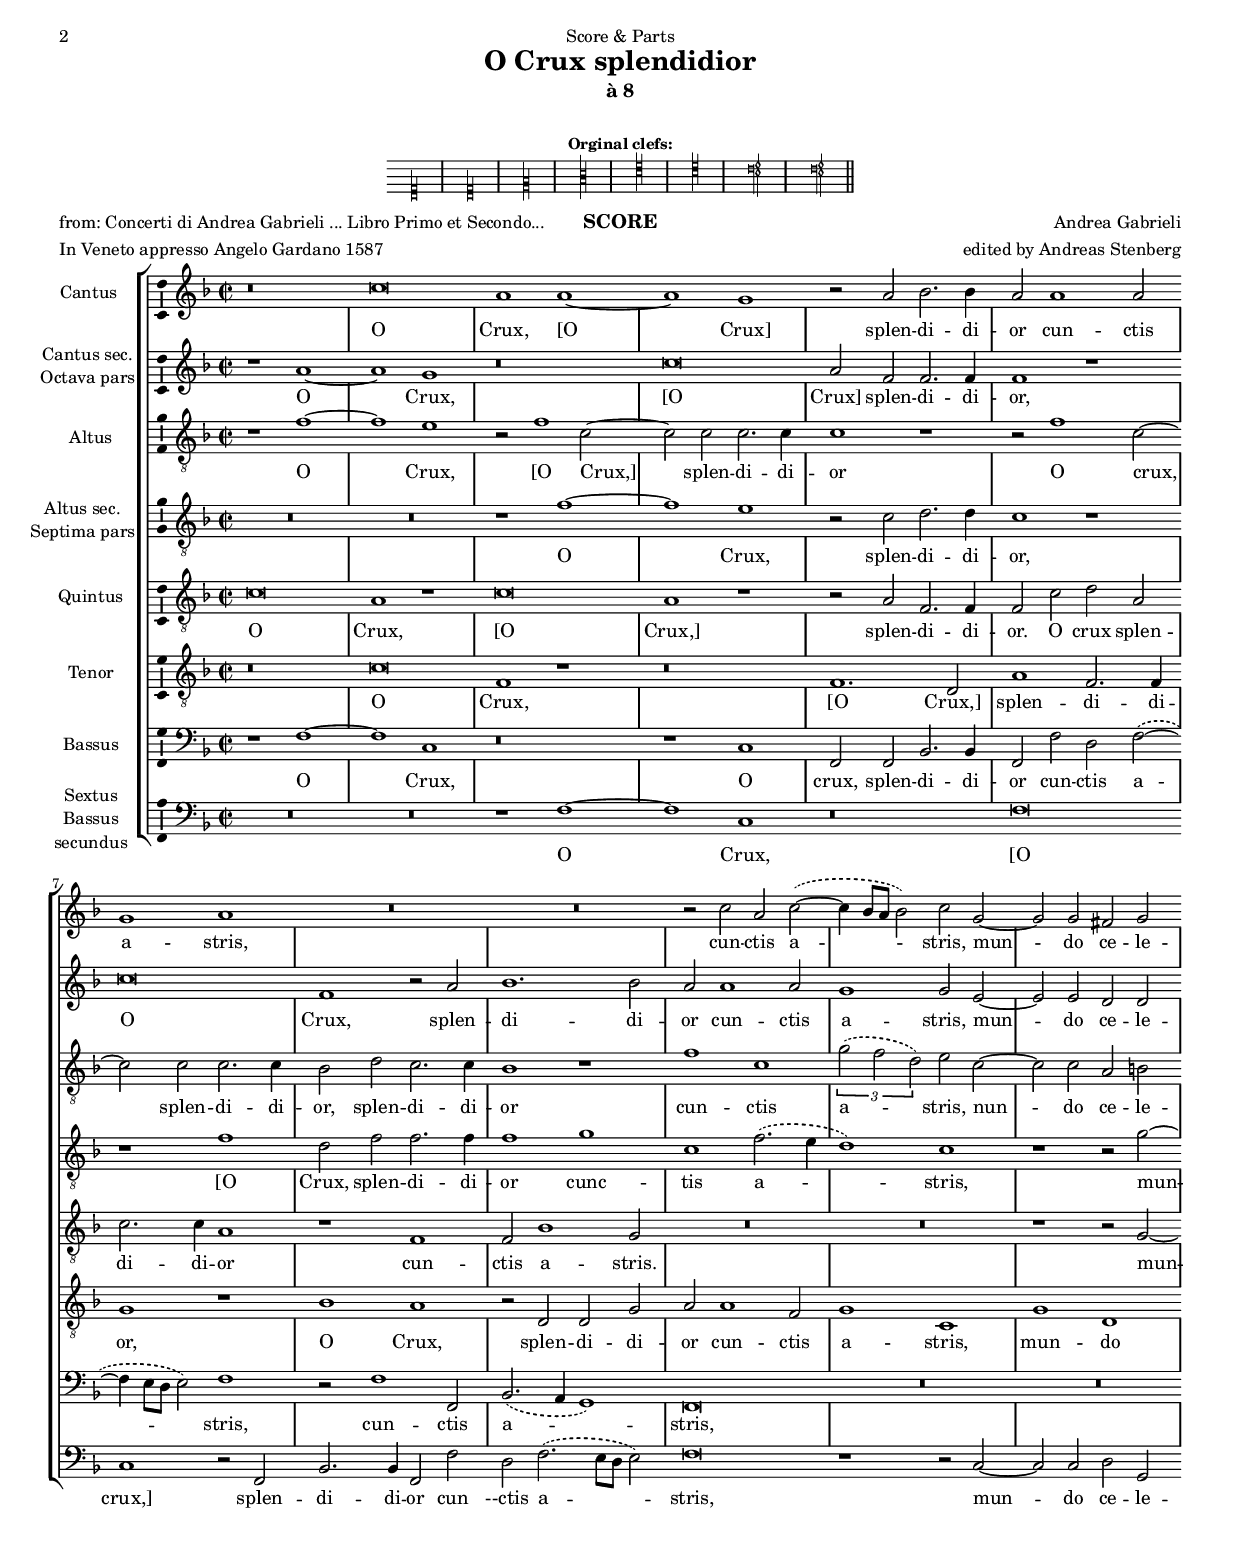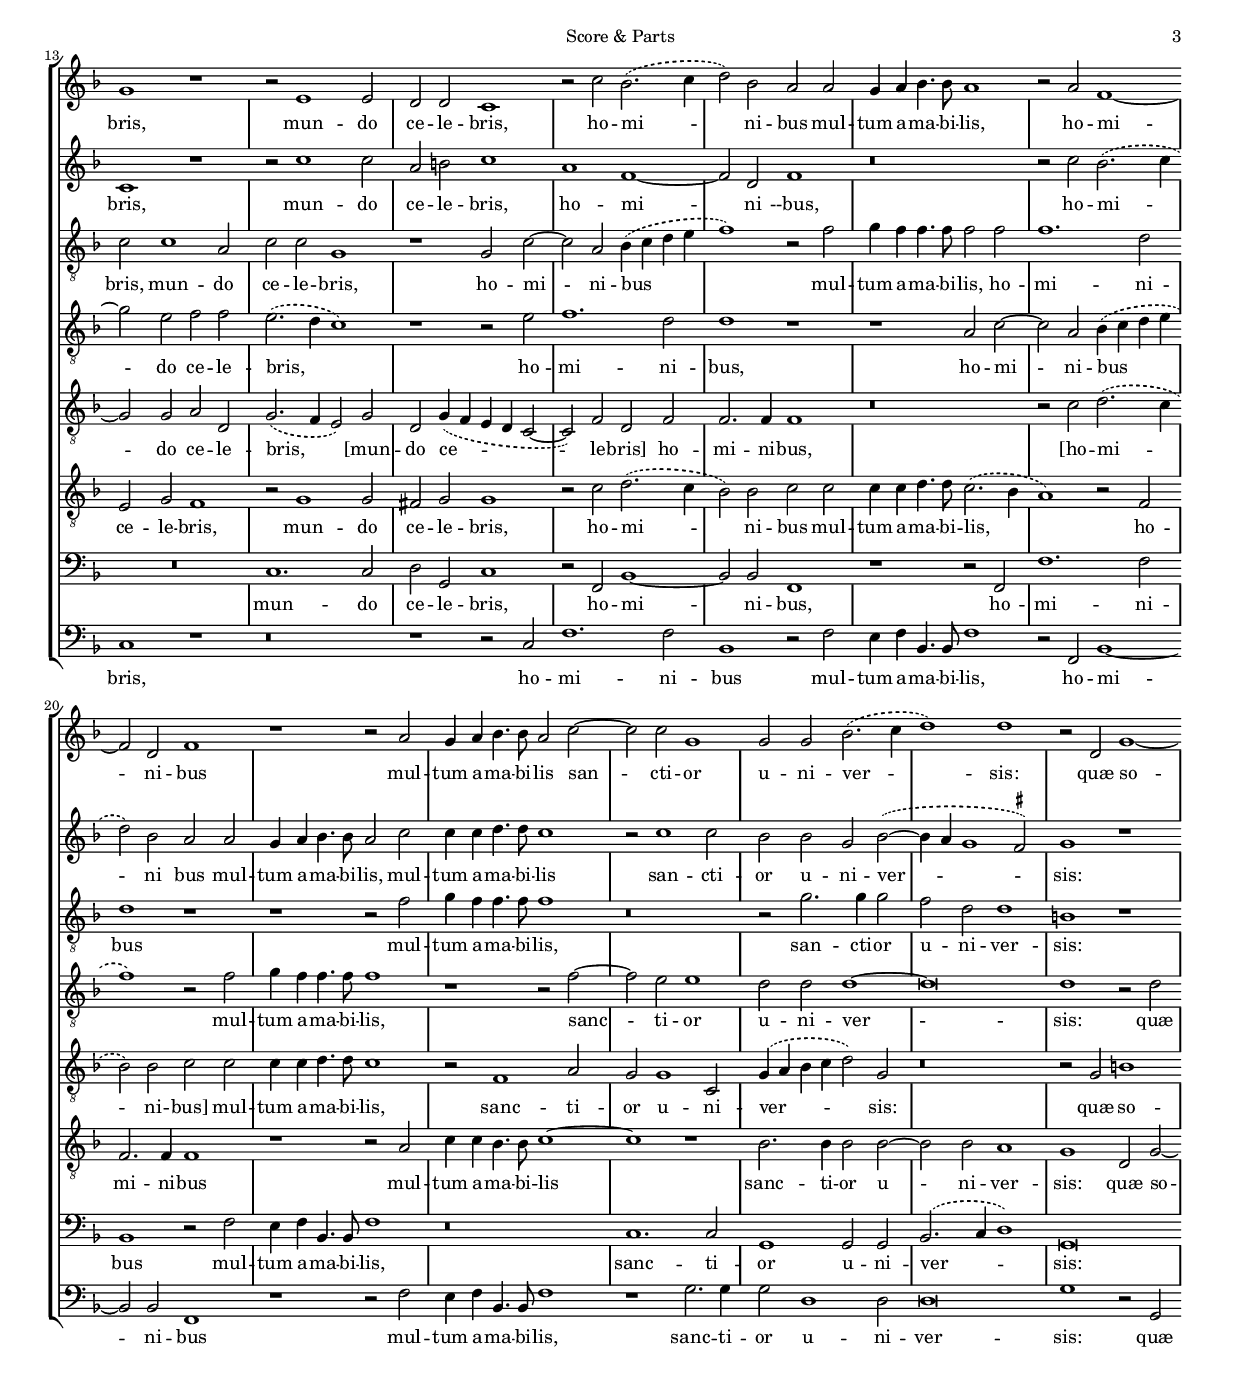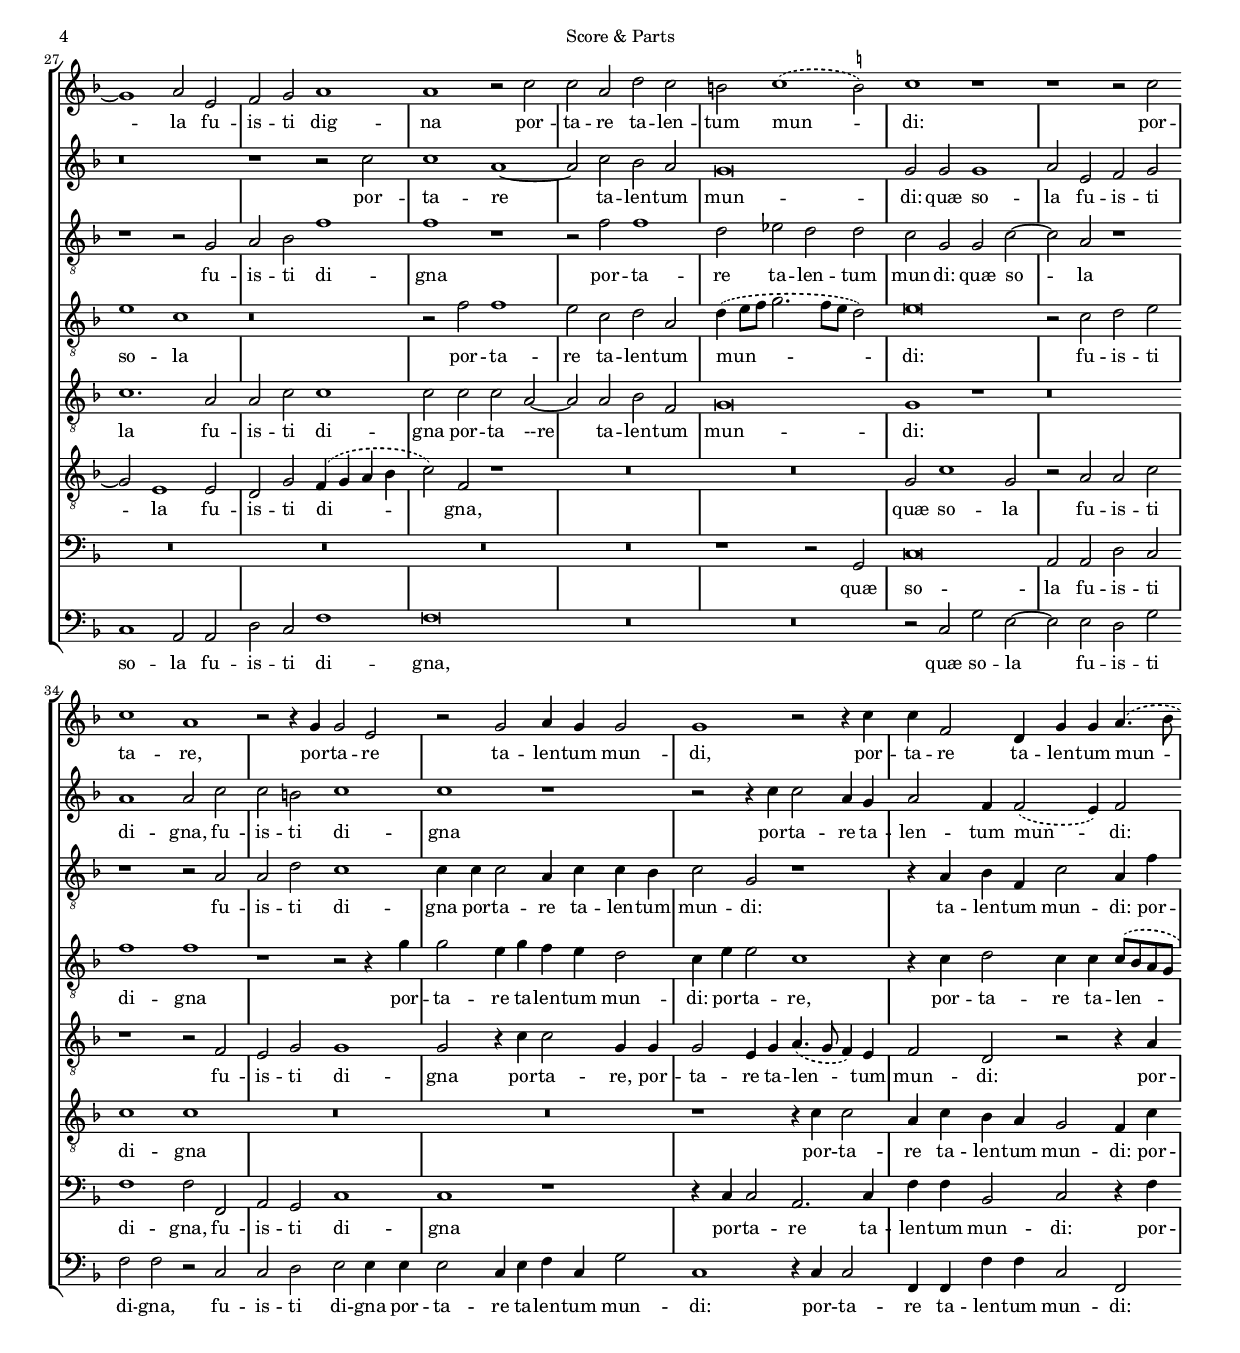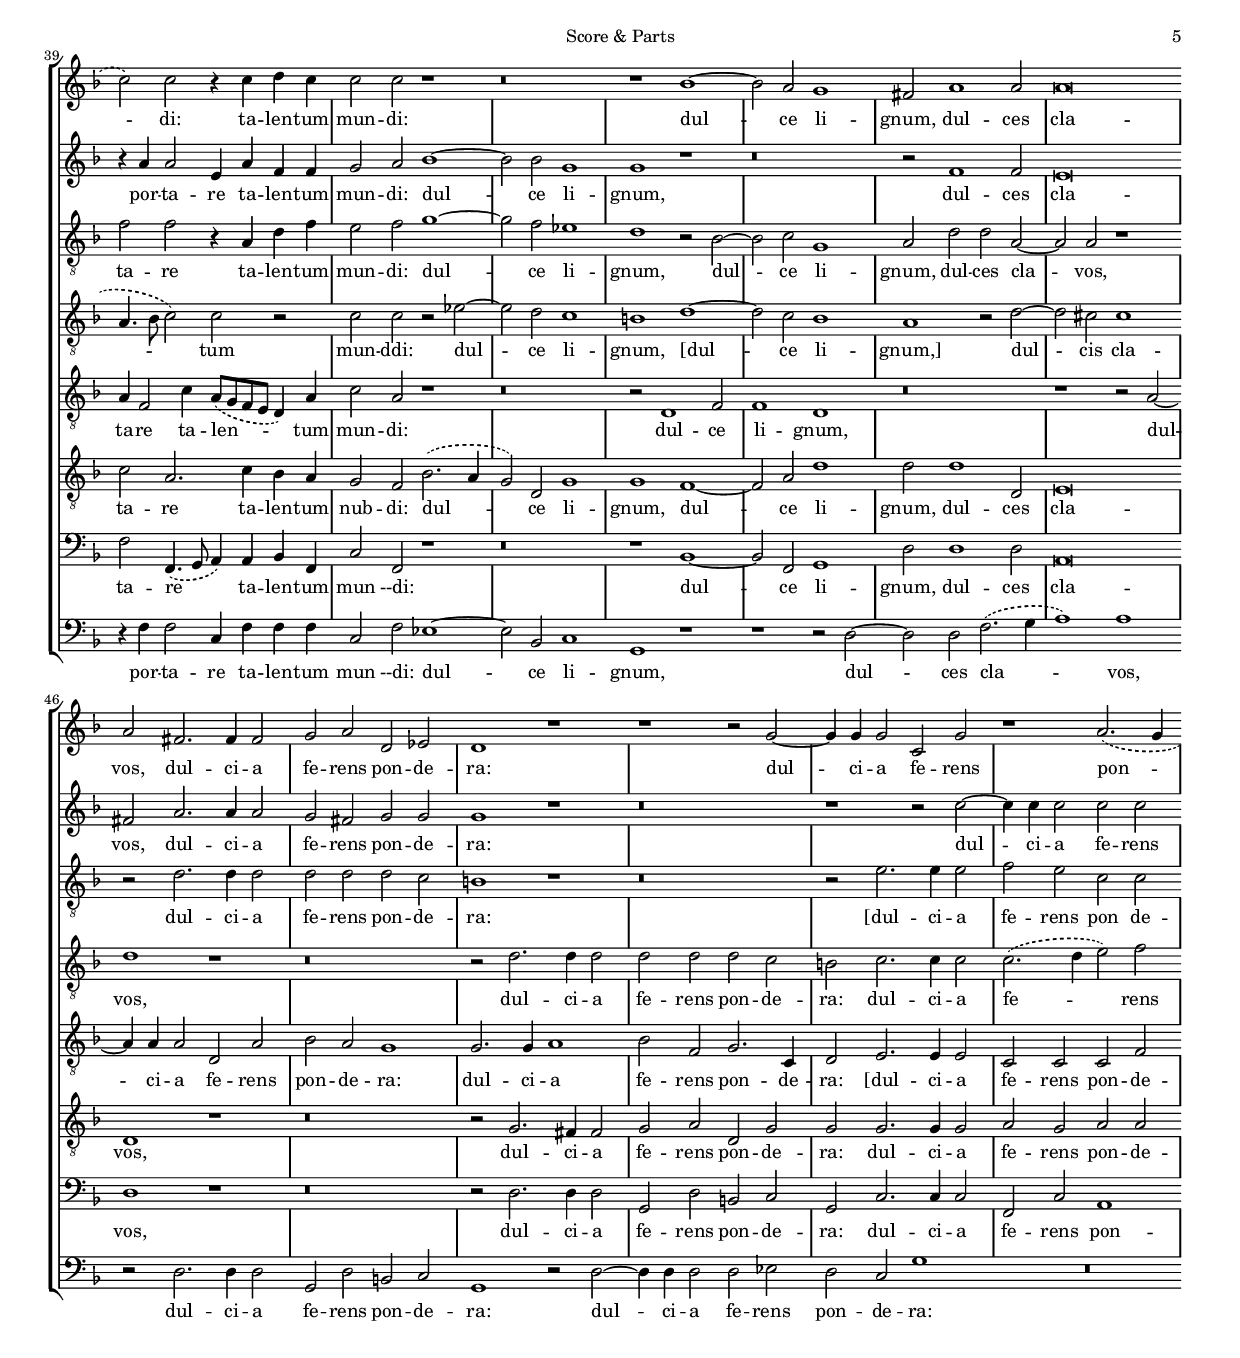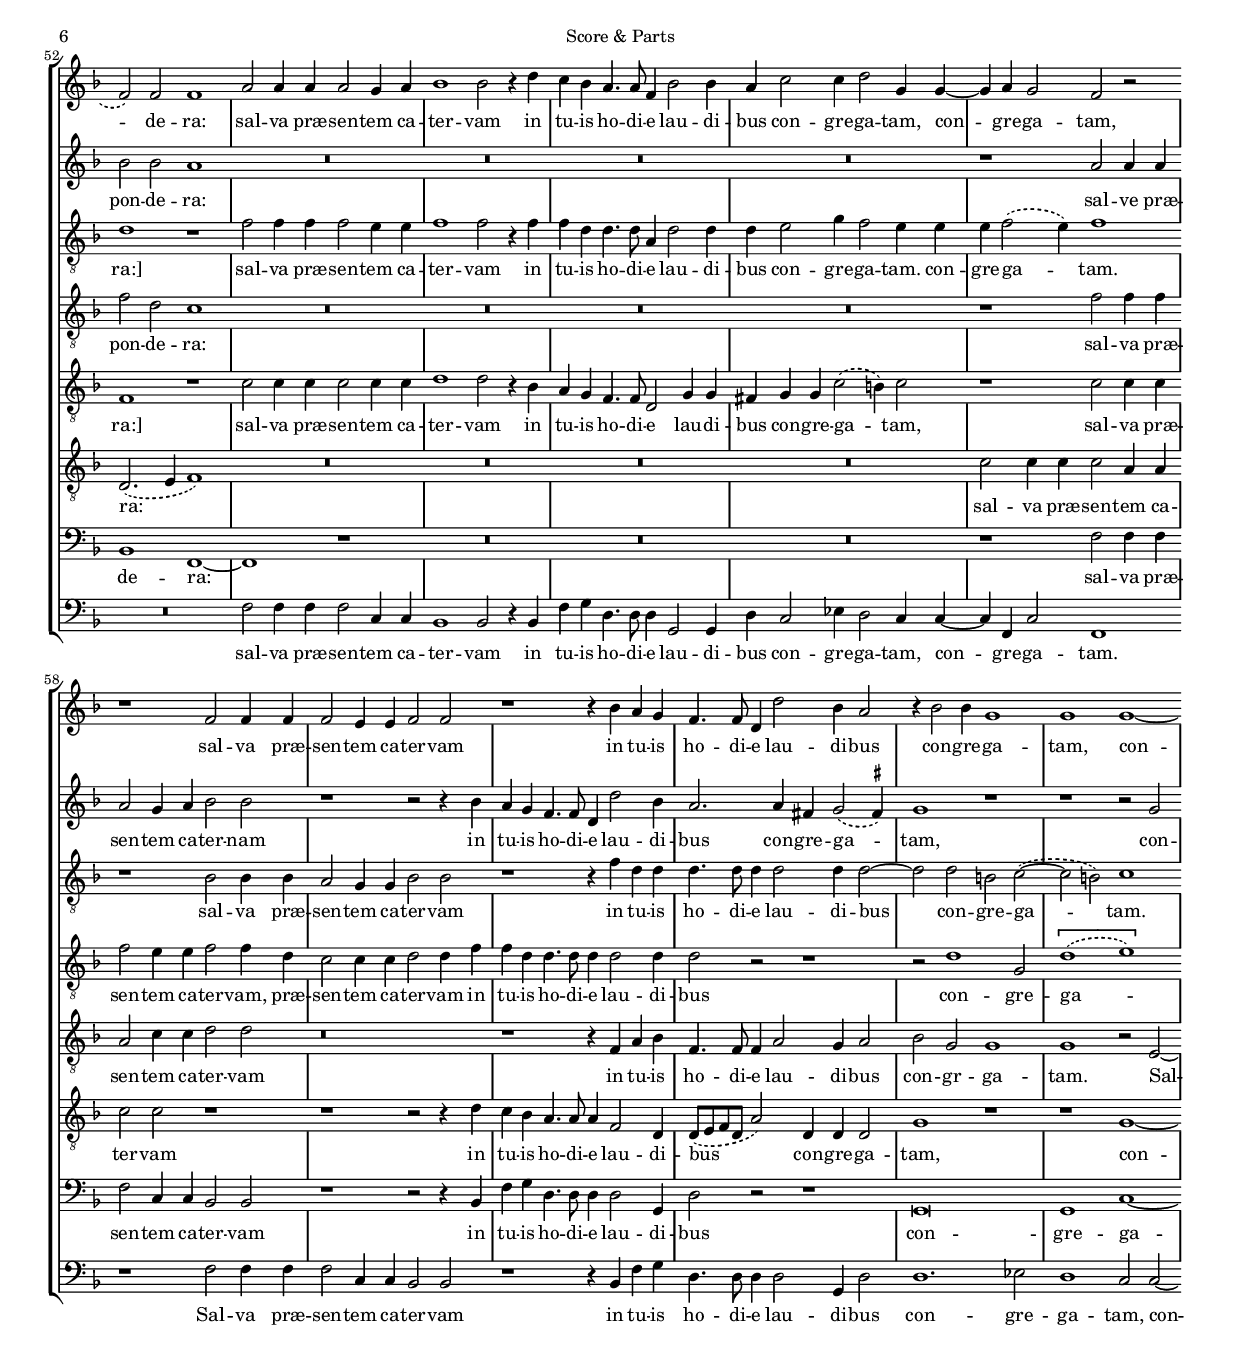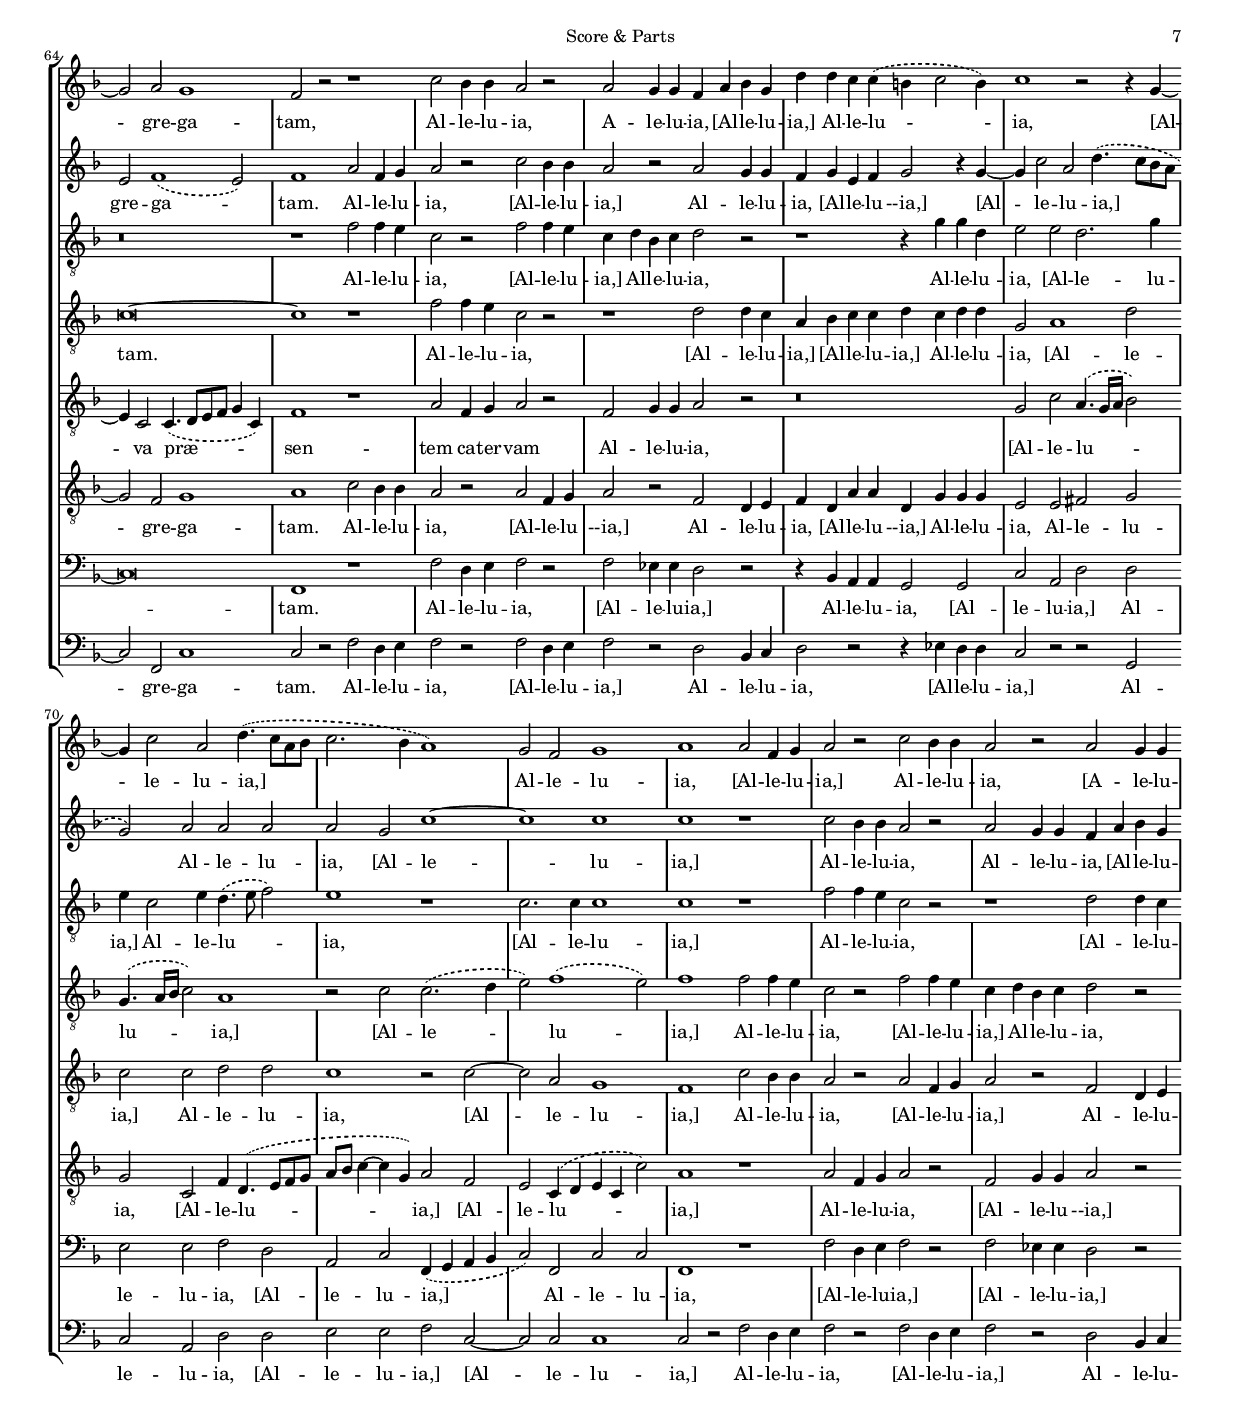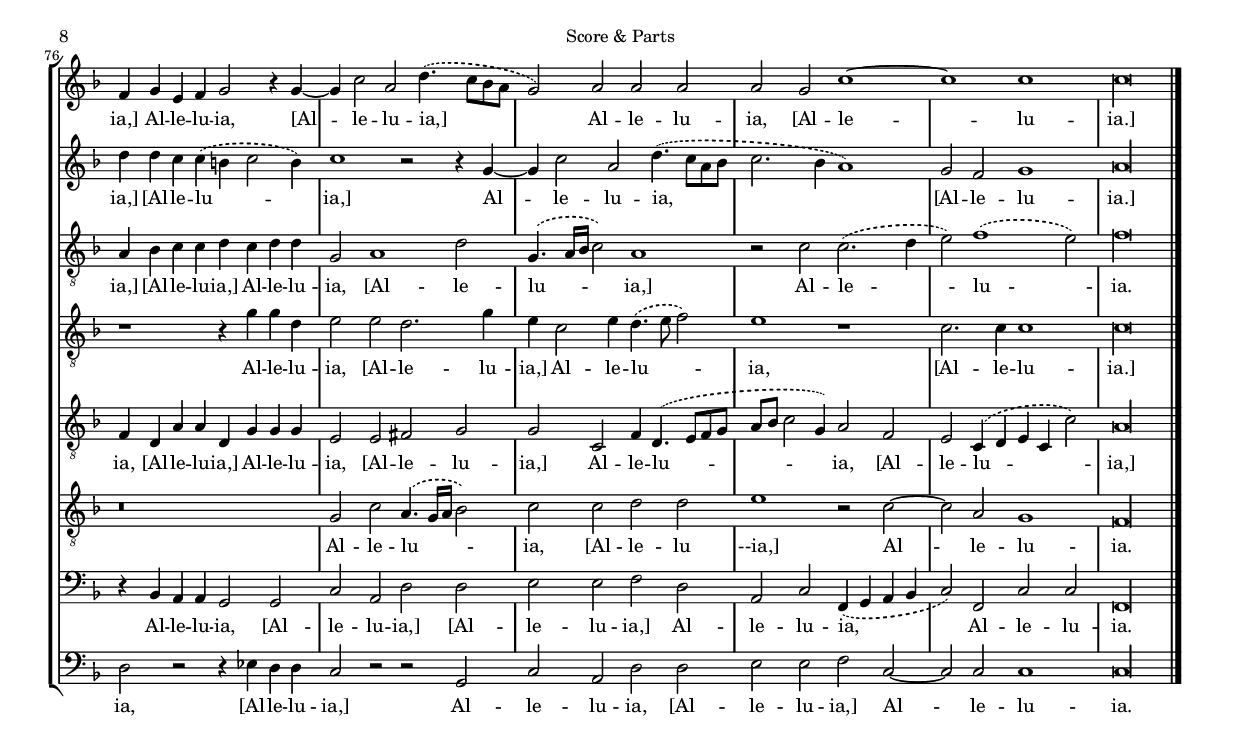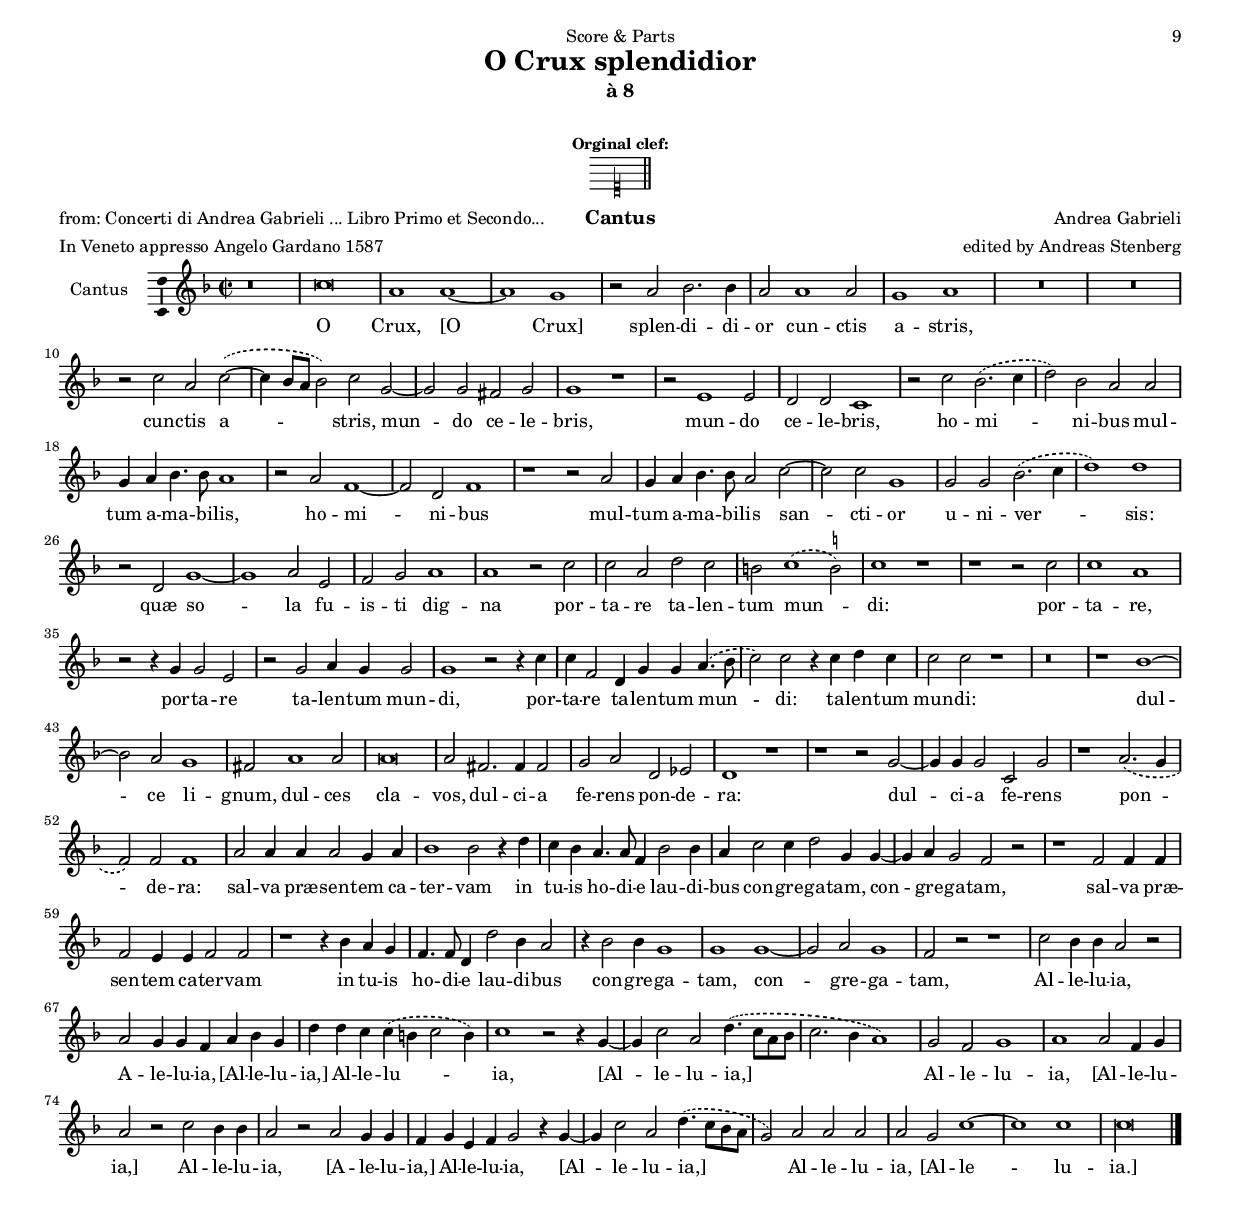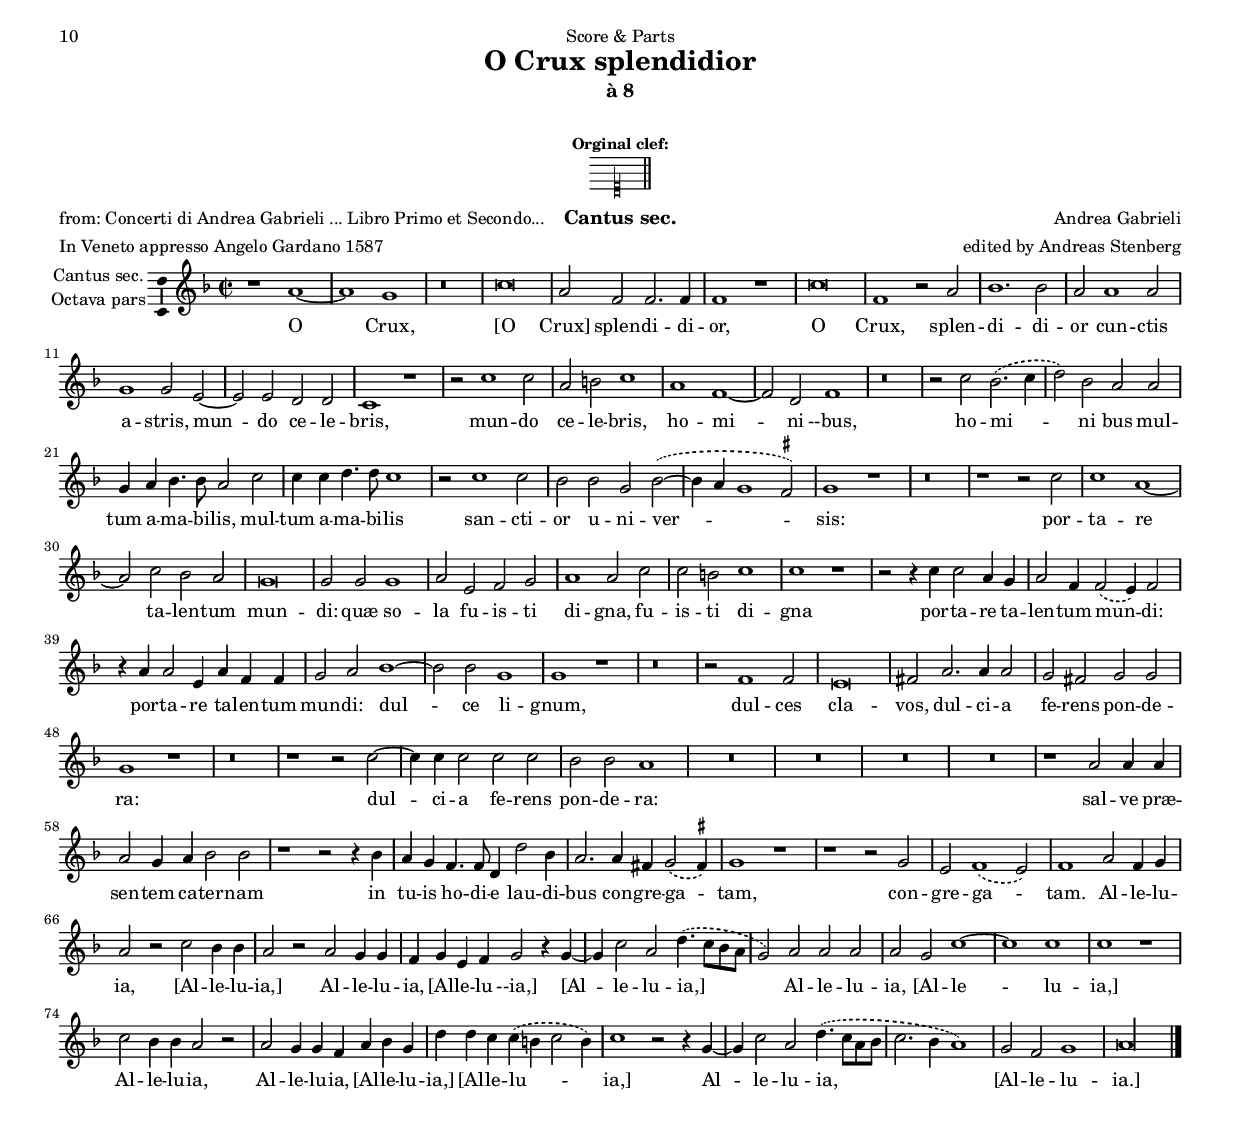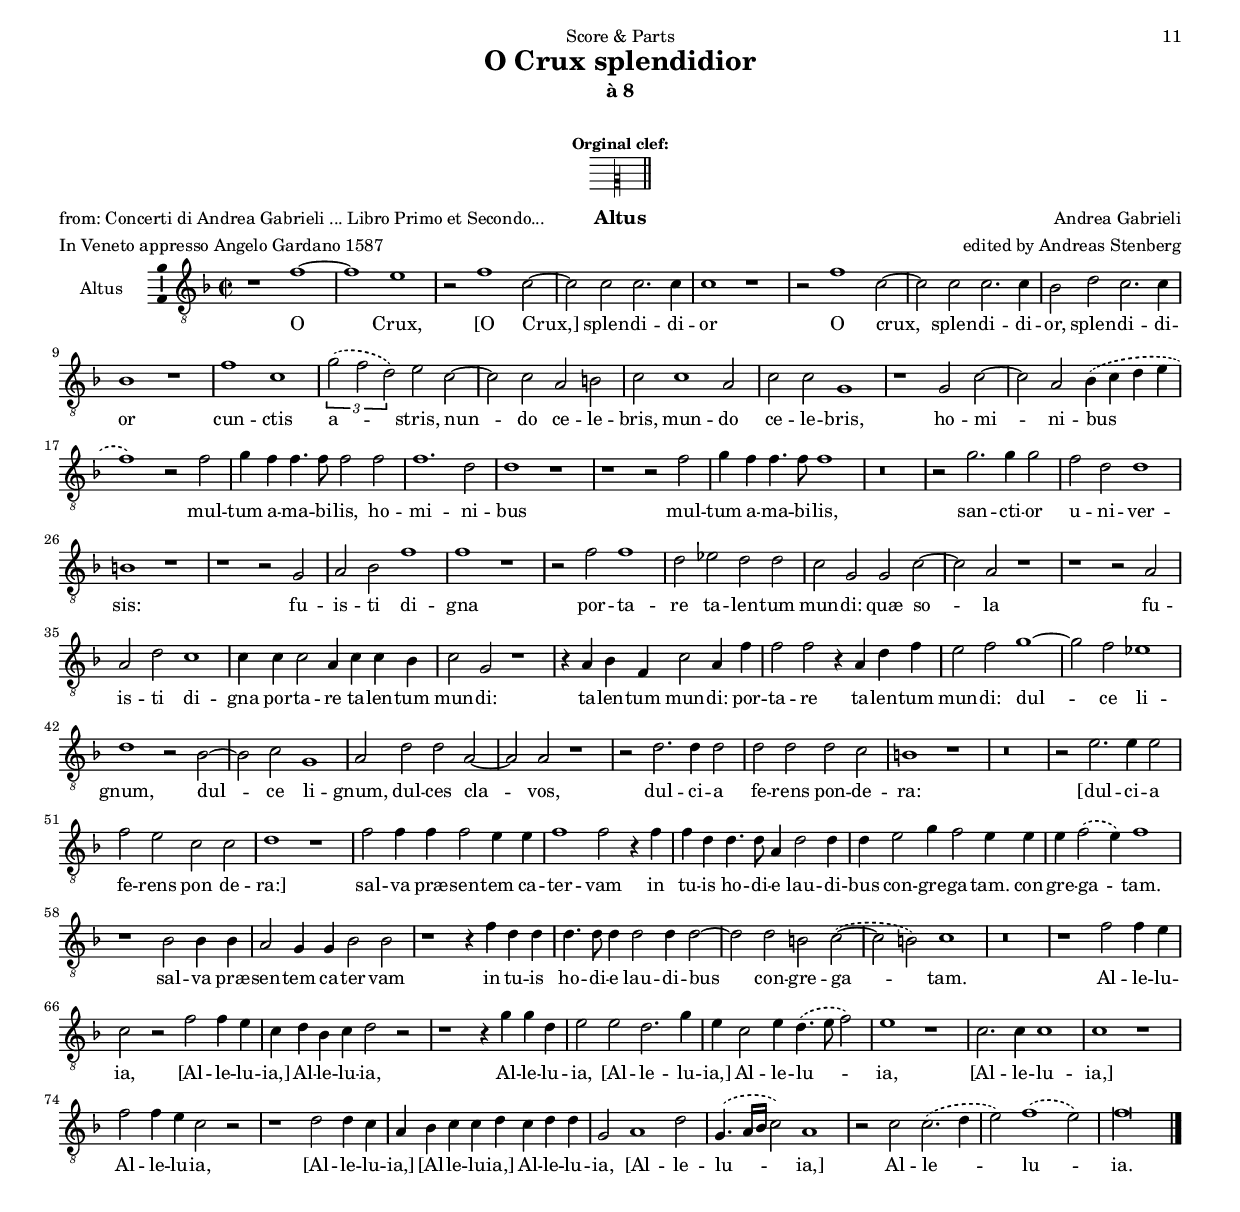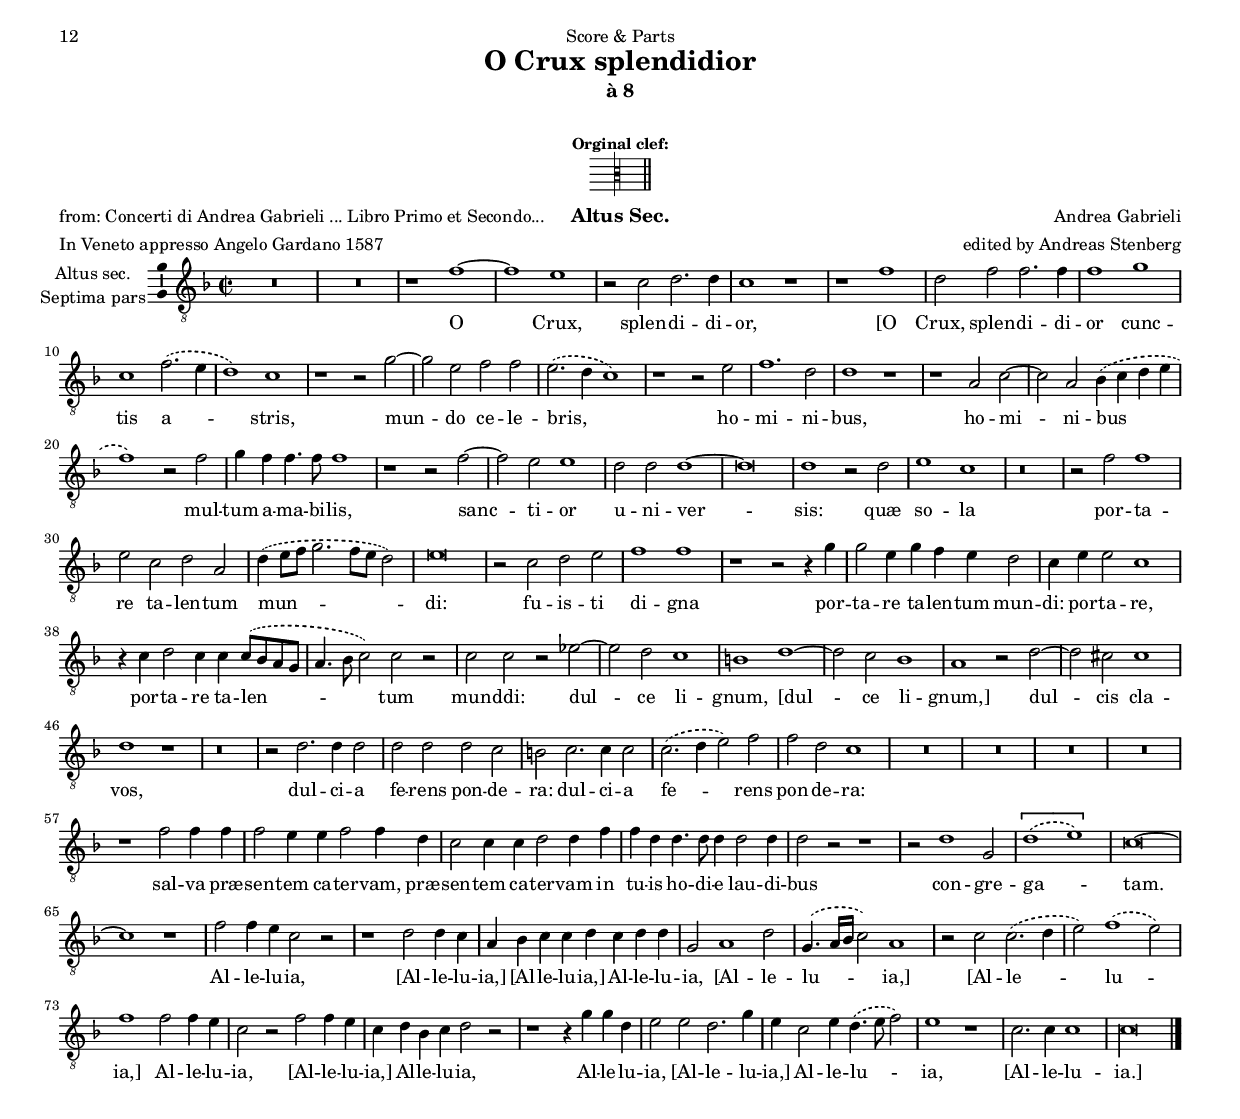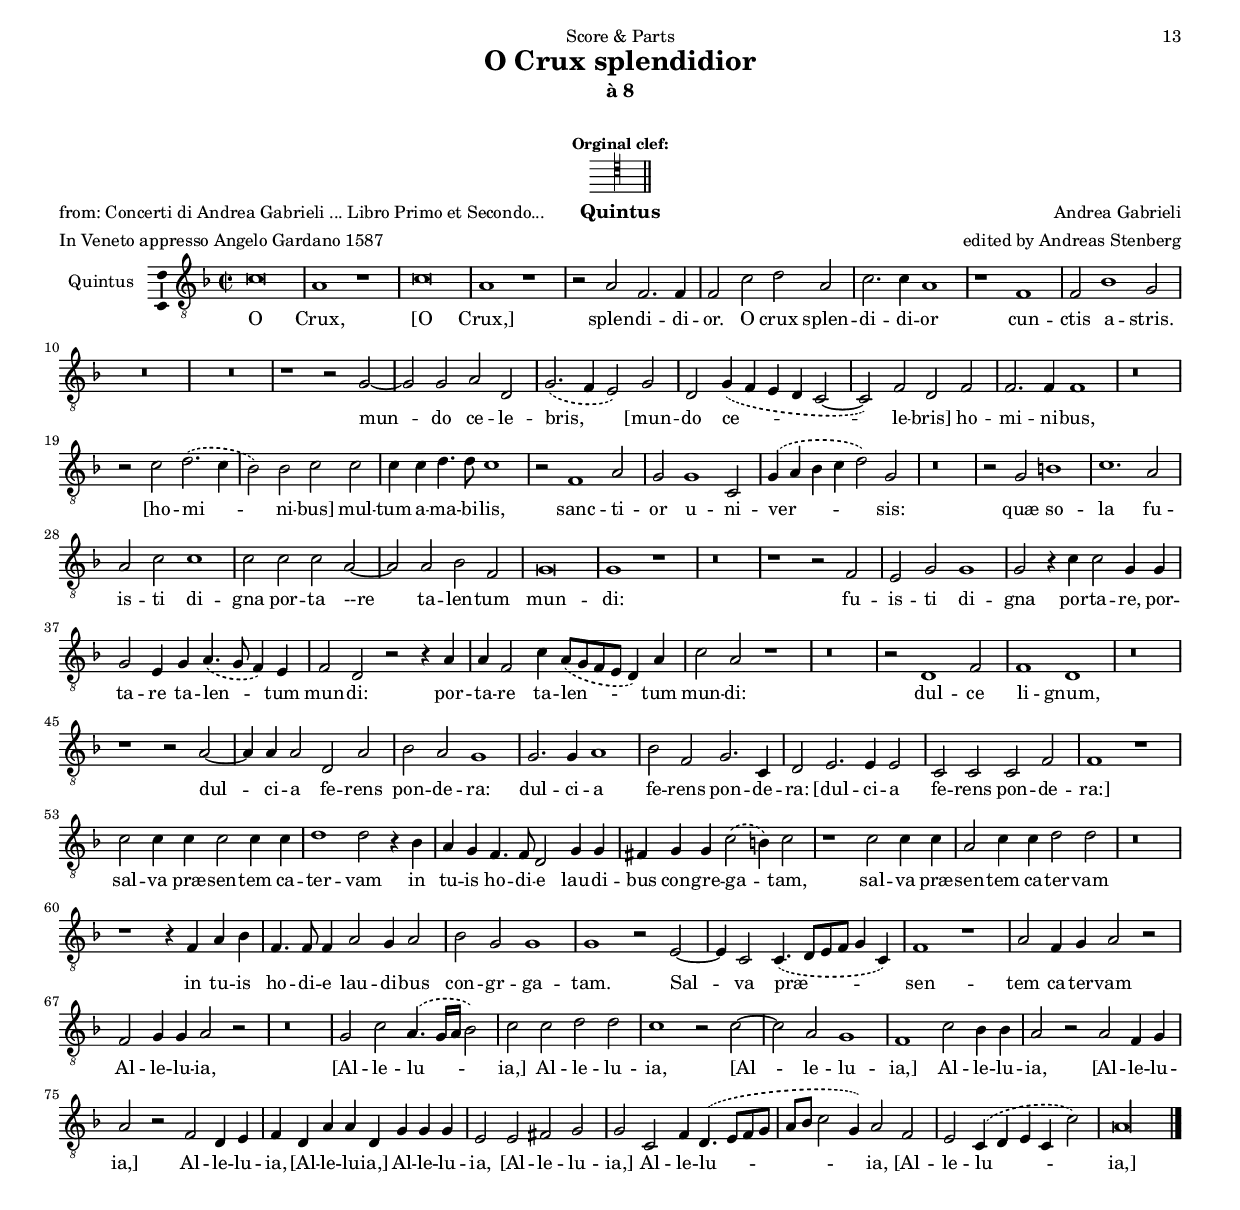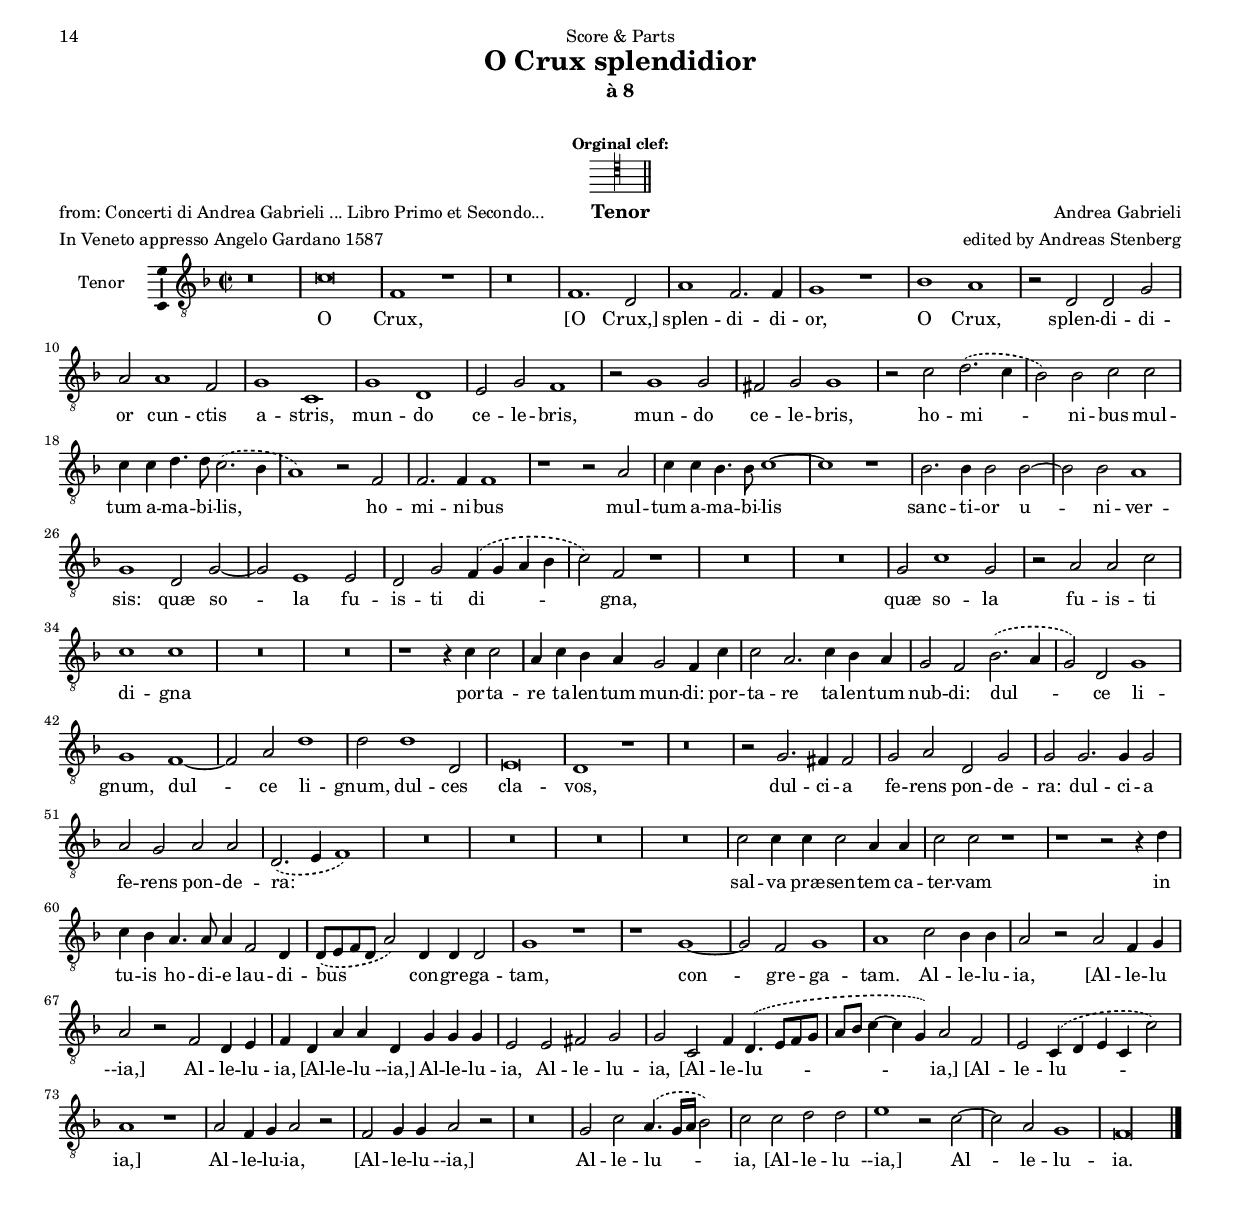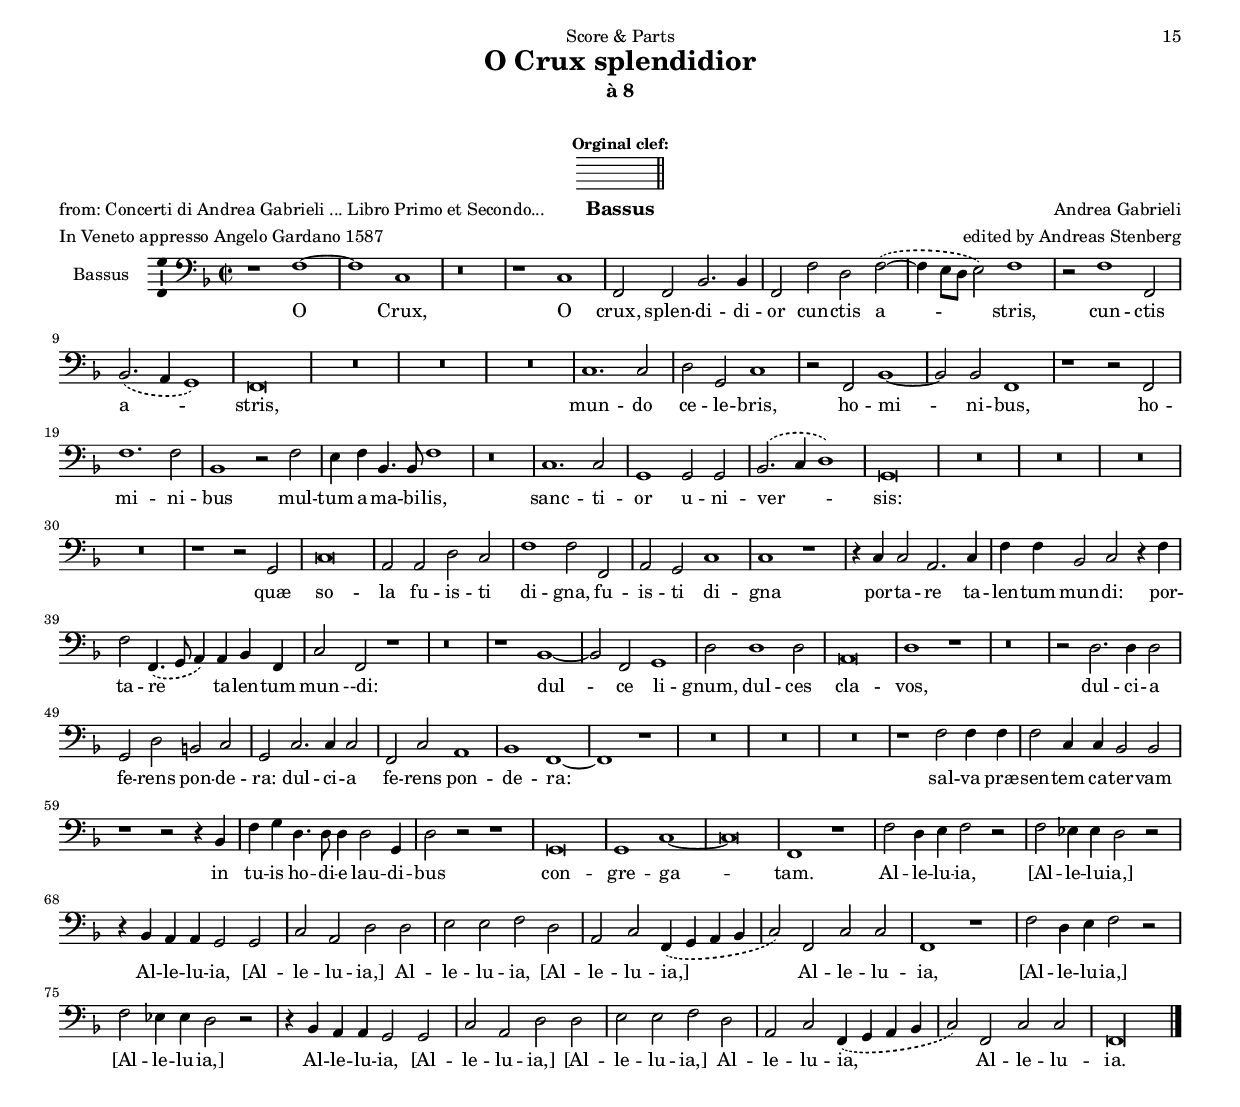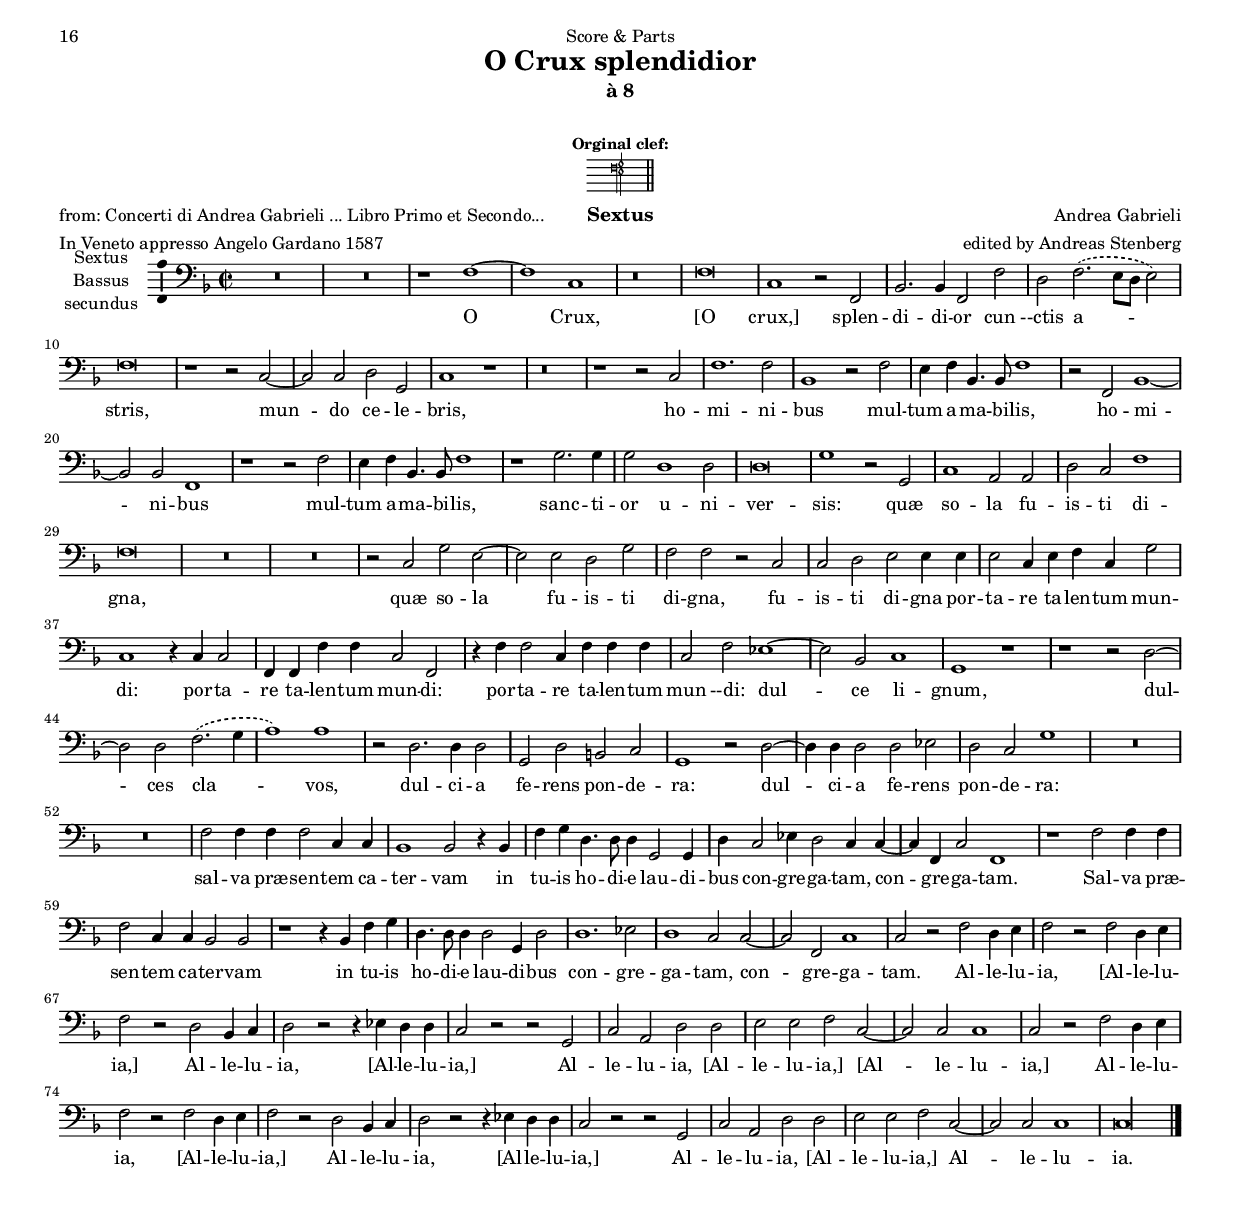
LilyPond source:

\version "2.18.2"
\language "deutsch"
#(append! supported-clefs '(("mensural-f3" . ("clefs.mensural.f" 0 0))))
#(append! supported-clefs '(("mensural-f5" . ("clefs.mensural.f" 4  0))))
#(set-global-staff-size 15)
ficta = { \once \set suggestAccidentals = ##t }
\paper {
  print-all-headers = ##t
  ragged-bottom = ##t
  ragged-last-bottom = ##t
  page-breaking = #ly:minimal-breaking
}

\header {
  title = "O Crux splendidior"
  subtitle = "à 8"
  instrument = "Score & Parts"
  composer = "Andrea Gabrieli"
  arranger = "edited by Andreas Stenberg"
  poet = "from: Concerti di Andrea Gabrieli ... Libro Primo et Secondo..."
  meter = "In Veneto appresso Angelo Gardano 1587"
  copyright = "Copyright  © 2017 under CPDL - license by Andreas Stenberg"}

global = {
  \key f \major
}

scoreASopranoVoiceI = \relative c'' {
  \global
  \dynamicUp
  % Music follows here.
  \time 2/2
  \set Timing.measureLength = #(ly:make-moment 4/2)
  \tag #'Score { \hide Staff.BarLine }
  \tag #'Parts { \set Timing.defaultBarType = "!" }
  \slurDashed
  % Music follows here
  \set Score.tempoHideNote =##t
  \tempo \breve = 39
  r\breve
  c\breve
  a1 a1~
  a1 g1
  r2 a2 b2. b4
  a2 a1 a2
  g1 a1
  R\breve*2
  r2 c2 a2 c2~(
  c4 b8 a8 b2) c2 g2~
  g2												%% end of first line and first page in orig. printed partbook
  g2 fis2 g2
  g1 r1
  r2 e1 e2
  d2 d2 c1
  r2 c'2 b2.( c4
  d2) b2 a2 a2
  g4 a4 b4. b8 a1
  r2 a2 f1~
  f2 d2										  %% end of second line (first line of second page) in orig.
  f1
  r1 r2 a2
  g4 a4 b4. b8 a2 c2~
  c2 c2 g1
  g2 g2 b2.( c4
  d1) d1
  r2 d,2 g1~
  g1 a2 e2
  f2 g2 a1
  a1 r2 c2									%% end of third line (second line on second page)
  c2 a2 d2 c2
  h2 c1( \ficta h!2)
  c1 r1
  r1 r2 c2
  c1 a1
  r2 r4 g4 g2 e2
  r2 g2 a4 g4 g2
  g1 r2 r4 c4
  c4 f,2 d4									%% end of fourth line  (third on second page)
  g4 g4 a4.( b8
  c2) c2 r4 c4 d4 c4
  c2 c2 r1
  r\breve
  r1 b1~
  b2 a2 g1
  fis2 a1 a2
  a\breve
  a2 fis2. fis4 fis2								%% end of fifth line (fourth on second page)
  g2 a2 d,2 es2
  d1 r1
  r1 r2 g2~
  g4 g4 g2 c,2  g'2
  r1 a2.( g4
  f2) f2 f1
  a2 a4 a4 a2 g4 a4
  b1 b2 r4 d4									%% end of sixth line  (fifth of second page)
  c4 b4 a4. a8 f4 b2 b4
  a4 c2 c4 d2 g,4 g4~
  g4 a4 g2 f2 r2
  r1 f2 f4 f4 f2 e4 e4
  f2 f2										%% end of sewenth line (sixth on second page)
  r1
  r4 b4 a4 g4
  f4. f8 d4 d'2 b4 a2
  r4 b2 b4 g1
  g1 g1~
  g2 a2 g1
  f2 r2 r1
  c'2 b4 b4 a2 r2										%5 end of eight tine (sewent on second page)
  a2 g4 g4 f4 a4 b4 g4
  d'4 d4 c4 c4( h4 c2 h4)
  c1 r2 r4 g4~
  g4 c2 a2 d4.( c8 a8 b8
  c2. b4 a1)
  g2 f2 g1
  a1 a2 f4 g4											%5 end of ninth line (eight of second page)
  a2 r2 c2 b4 b4
  a2 r2 a2 g4 g4
  f4 g4 e4 f4 g2 r4 g4~
  g4 c2 a2 d4.( c8 b8 a8
  g2) a2 a2 a2
  a2 g2 c1~
  c1 c1
  \cadenzaOn
  c\longa
  \tag #'Score { \undo \hide Staff.BarLine }
  \bar "|."
}

scoreAVerseSopranoVoiceI = \lyricmode {
  % Lyrics follow here.
  O Crux, [O Crux] splen -- di -- di -- or cun -- ctis a -- stris,
  cun -- ctis a  -- stris,
  mun -- do ce -- le -- bris,
  mun -- do ce -- le -- bris,
  ho -- mi -- ni -- bus mul -- tum a -- ma -- bi -- lis,
  ho -- mi -- ni -- bus mul -- tum a -- ma -- bi -- lis
  san -- cti -- or u -- ni -- ver -- sis:
  quæ so -- la fu -- is -- ti dig -- na por -- ta -- re ta -- len -- tum mun -- di:
  por -- ta -- re,
  por -- ta -- re ta -- len -- tum mun -- di,
  por -- ta -- re ta -- len -- tum mun -- di:
  ta -- len -- tum mun -- di:
  dul -- ce li -- gnum, dul -- ces cla -- vos, dul -- ci -- a fe -- rens pon -- de -- ra:
  dul -- ci -- a fe -- rens pon -- de -- ra:
  sal -- va præ -- sen -- tem ca -- ter -- vam
  in tu -- is ho -- di -- e  lau -- di -- bus con  -- gre -- ga -- tam,
  con -- gre -- ga -- tam,
  sal -- va præ -- sen -- tem ca -- ter -- vam
  in tu -- is ho -- di -- e  lau -- di -- bus con  -- gre -- ga -- tam,
  con -- gre -- ga -- tam,
  Al -- le -- lu -- ia, A -- le -- lu -- ia, [Al -- le -- lu -- ia,]
  Al -- le -- lu -- ia, [Al -- le -- lu -- ia,]
  Al -- le -- lu -- ia, [Al -- le -- lu -- ia,]
  Al -- le -- lu -- ia, [A -- le -- lu -- ia,]
  Al -- le -- lu -- ia, [Al -- le -- lu -- ia,]
  Al -- le -- lu -- ia, [Al -- le -- lu -- ia.]
}

scoreASopranoVoiceII = \relative c'' {
  \global
  \dynamicUp
  % Music follows here.
  \time 2/2
  \set Timing.measureLength = #(ly:make-moment 4/2)
  \tag #'Score { \hide Staff.BarLine }
  \tag #'Parts { \set Timing.defaultBarType = "!" }
  \slurDashed
  r1 a1~
  a1 g1
  r\breve
  c\breve
  a2 f2  f2. f4
  f1 r1
  c'\breve
  f,1 r2 a2
  b1. b2
  a2 a1 a2
  g1 g2												%% end of first line in orig. handwriten partbook copy.
  e2~
  e2 e2 d2 d2
  c1 r1
  r2 c'1 c2
  a2 h2 c1
  a1 f1~
  f2 d2 f1
  r\breve
  r2 c'2 b2.( c4
  d2) b2 a2 a2
  g4 a4												%% end of second line
  b4. b8 a2 c2
  c4 c4 d4. d8 c1
  r2 c1 c2
  b2 b2 g2 b2~(
  b4 a4 g1 \ficta fis2)
  g1 r1
  r\breve
  r1 r2 c2
  c1 a1~
  a2 c2												%% end of third line
  b2 a2
  g\breve
  g2 g2 g1
  a2 e2 f2 g2
  a1 a2 c2
  c2 h2  c1
  c1 r1
  r2 r4 c4 c2 a4 g4
  a2 f4 f2( e4) f2										%% end of fourth line
  r4 a4 a2 e4 a4 f4 f4
  g2 a2 b1~
  b2 b2 g1
  g1 r1
  r\breve
  r2 f1 f2
  e\breve
  fis2 a2. a4 a2
  g2 fis2 g2 g2										%% end of fifth line
  g1 r1
  r\breve
  r1 r2 c2~
  c4 c4 c2 c2 c2
  b2 b2 a1
  R\breve*4
  r1 a2 a4 a4
  a2 g4 a4 b2 b2
  r1 r2 r4 b4
  a4 g4 												%% end of sixth line
  f4. f8 d4 d'2 b4
  a2. a4 fis4 g2( \ficta fis!4)
  g1 r1
  r1 r2 g2
  e2 f1( e2)
  f1 a2 f4 g4
  a2 r2 c2 b4 b4
  a2 r2												%% end of sewenth line
  a2 g4 g4
  f4 g4 e4 f4 g2 r4 g4 ~
  g4 c2 a2 d4. (c8 b8 a8
  g2) a2 a2 a2
  a2 g2 c1~
  c1 c1
  c1 r1
  c2 b4 b4 a2 r2
  a2 g4 g4 f4 a4 b4 g4
  d'4 d4 c4 c4( h4 c2 h4)
  c1 r2 r4 g4~
  g4 c2 a2 d4.( c8 a8 b8
  c2. b4 a1)
  g2 f2 g1
  \cadenzaOn
  a\longa
  \tag #'Score { \undo \hide Staff.BarLine }
  \bar "|."
}

scoreAVerseSopranoVoiceII = \lyricmode {
  % Lyrics follow here.
  O Crux, [O Crux] splen -- di -- di -- or,
  O Crux, splen -- di  -- di -- or cun -- ctis a -- stris,
  mun -- do ce -- le -- bris,
  mun -- do ce -- le -- bris,
  ho -- mi -- ni --bus, ho -- mi -- ni bus mul -- tum a -- ma  -- bi -- lis,
  mul -- tum a -- ma -- bi -- lis san -- cti -- or u -- ni -- ver -- sis:
  por -- ta -- re ta -- len -- tum mun -- di:
  quæ so -- la fu -- is -- ti di -- gna, fu -- is -- ti di -- gna
  por -- ta -- re ta -- len -- tum mun -- di:
  por -- ta -- re ta -- len -- tum mun -- di:
  dul -- ce li -- gnum, dul -- ces cla -- vos, dul -- ci -- a fe -- rens pon -- de -- ra:
  dul -- ci -- a fe -- rens pon -- de -- ra:
  sal -- ve præ -- sen -- tem ca -- ter -- nam
  in tu -- is ho -- di -- e lau -- di -- bus con -- gre -- ga -- tam,
  con -- gre -- ga -- tam.
  Al -- le -- lu -- ia, [Al -- le -- lu -- ia,]
  Al -- le -- lu -- ia, [Al -- le -- lu --ia,] [Al -- le -- lu -- ia,]
  Al -- le -- lu -- ia, [Al -- le -- lu -- ia,] Al -- le -- lu -- ia,
  Al -- le -- lu -- ia, [Al -- le -- lu -- ia,] [Al -- le -- lu -- ia,]
  Al -- le -- lu -- ia, [Al -- le -- lu -- ia.]

}

scoreAAltoVoiceI = \relative c' {
  \clef "treble_8"
  \global
  \dynamicUp
  % Music follows here.
  \time 2/2
  \set Timing.measureLength = #(ly:make-moment 4/2)
  \tag #'Score { \hide Staff.BarLine }
  \tag #'Parts { \set Timing.defaultBarType = "!" }
  \slurDashed
  r1 f1~
  f1 e1
  r2 f1 c2~
  c2 c2 c2. c4
  c1 r1
  r2 f1 c2~
  c2 c2 c2. c4
  b2 d2 c2. c4
  b1 r1													%% end of first line and first page in orig. printed partbook
  f'1 c1
  \tuplet 3/2 { g'2( f2 d2)  } e2 c2~
  c2 c2 a2 h2
  c2 c1 a2
  c2 c2 g1
  r1 g2 c2~
  c2 a2 b4( c4 d4 e4
  f1) r2 f2													%% end of second line (first line of second page)
  g4 f4 f4. f8 f2 f2
  f1. d2
  d1 r1
  r1 r2 f2
  g4 f4 f4. f8 f1
  r\breve
  r2 g2. g4 g2
  f2 d2 d1
  h1 r1
  r1 r2 g2
  a2 b2														%% end of third line (second line of second page)
  f'1
  f1 r1
  r2 f2 f1
  d2 es2 d2 d2
  c2 g2 g2 c2~
  c2 a2 r1
  r1 r2 a2
  a2 d2 c1
  c4 c4 c2 a4 c4 c4 b4											%% end of fourth line ( third on second page)
  c2 g2 r1
  r4 a4 b4 f4 c'2 a4 f'4
  f2 f2 r4 a,4 d4 f4
  e2 f2 g1~
  g2 f2 es1
  d1 r2 b2~
  b2 c2 g1
  a2 d2														%% end of fifth line (fourth on second page)
  d2 a2~
  a2 a2 r1
  r2 d2. d4 d2
  d2 d2 d2 c2
  h1 r1
  r\breve
  r2 e2. e4 e2
  f2 e2 c2 c2
  d1 r1
  f2 f4 f4 f2													%% end of sixth line (fifth on second page)
  e4  e4
  f1 f2 r4 f4
  f4 d4 d4. d8 a4 d2 d4
  d4 e2 g4 f2 e4 e4
  e4 f2( e4) f1
  r1 b,2 b4 b4												%% end of sewenth line (sixth in second page)
  a2 g4 g4 b2 b2
  r1 r4 f'4 d4 d4
  d4. d8 d4 d2 d4 d2~
  d2 d2 h2 c2~(
  c2 h2) c1
  r\breve
  r1 f2 f4 e4
  c2 r2															%% end of eight line (sewenth in second page
  f2 f4 e4
  c4 d4 b4 c4 d2 r2
  r1 r4 g4 g4 d4
  e2 e2 d2. g4
  e4 c2 e4 d4.( e8 f2)
  e1 r1
  c2. c4 c1
  c1 r1 														%% end of nineth line (eight in second page)
  f2 f4 e4 c2 r2
  r1 d2 d4 c4
  a4 b4 c4 c4 d4 c4 d4 d4
  g,2 a1 d2
  g,4.( a16 b16 c2) a1
  r2 c2 c2.( d4
  e2) f1( e2)
  \cadenzaOn
  f\longa
  \tag #'Score { \undo \hide Staff.BarLine }
  \bar "|."
}

scoreAVerseAltoVoiceI = \lyricmode {
  % Lyrics follow here.
  O Crux, [O Crux,] splen -- di -- di -- or
  O crux, splen -- di -- di -- or, splen -- di -- di -- or cun -- ctis a -- stris,
  nun -- do ce -- le -- bris, mun -- do ce -- le -- bris,
  ho -- mi -- ni -- bus mul -- tum a -- ma -- bi -- lis,
  ho -- mi -- ni -- bus mul -- tum a -- ma -- bi -- lis,
  san -- cti -- or u -- ni -- ver -- sis:
  fu -- is -- ti di -- gna por -- ta -- re ta -- len -- tum mun -- di:
  quæ so -- la fu -- is -- ti di -- gna por -- ta -- re ta -- len -- tum mun -- di:
  ta -- len  -- tum mun -- di:
  por -- ta -- re ta -- len -- tum mun -- di:
  dul -- ce li -- gnum, dul -- ce li -- gnum, dul -- ces cla -- vos,
  dul -- ci -- a fe -- rens pon -- de -- ra:
  [dul -- ci -- a fe -- rens pon de -- ra:]
  sal -- va præ -- sen -- tem ca -- ter -- vam
  in tu -- is ho -- di -- e lau -- di -- bus con -- gre -- ga -- tam. con -- gre -- ga -- tam.
  sal -- va præ -- sen -- tem ca -- ter -- vam
  in tu -- is ho -- di -- e lau -- di -- bus con -- gre -- ga -- tam.
  Al -- le -- lu -- ia,
  [Al -- le -- lu -- ia,] Al -- le -- lu -- ia,
  Al -- le -- lu -- ia, [Al -- le -- lu -- ia,]
  Al -- le -- lu -- ia, [Al -- le -- lu -- ia,]
  Al -- le -- lu -- ia, [Al -- le -- lu -- ia,] [Al -- le -- lu -- ia,]
  Al -- le -- lu -- ia, [Al -- le -- lu -- ia,]
  Al -- le -- lu -- ia.
}

scoreAAltoVoiceII = \relative c' {
  \clef "treble_8"
  \global
  \dynamicUp
  % Music follows here.
  \time 2/2
  \set Timing.measureLength = #(ly:make-moment 4/2)
  \tag #'Score { \hide Staff.BarLine }
  \tag #'Parts { \set Timing.defaultBarType = "!" }
  \slurDashed
  R\breve*2
  r1 f1~
  f1 e1
  r2 c2 d2. d4
  c1 r1
  r1 f1
  d2 f2 f2. f4
  f1 g1
  c,1 f2.( e4
  d1) c1
  r1												%% end of first line in orig. handwriten partbook copy.
  r2 g'2~
  g2 e2 f2 f2
  e2.( d4 c1)
  r1 r2 e2
  f1. d2
  d1 r1
  r1 a2 c2~
  c2 a2 b4( c4 d4 e4
  f1) r2 f2
  g4 f4 f4. f8 f1
  r1												%% end of second line
  r2 f2~
  f2  e2 e1
  d2 d2 d1~
  d\breve
  d1 r2 d2
  e1 c1
  r\breve
  r2 f2 f1
  e2 c2 d2 a2
  d4( e8 f8 g2. f8 e8 d2)
  e\breve
  r2 c2											%% end of third line
  d2 e2
  f1 f1
  r1 r2 r4 g4
  g2 e4 g4 f4 e4d2
  c4 e4 e2 c1
  r4 c4 d2 c4 c4 c8( b8 a8 g8
  a4. b8 c2)										%% end of fourth line
  c2 r2
  c2 c2 r2 es2~
  es d2 c1
  h1 d1~
  d2 c2 b1
  a1 r2 d2~
  d2 cis2 \ficta cis1
  d1 r1
  r\breve
  r2 d2. d4 d2
  d2 d2 d2 c2										%% end of fifth line
  h2 c2. c4 c2
  c2.( d4 e2) f2
  f2 d2 c1
  R\breve*4
  r1 f2 f4 f4
  f2 e4 e4 f2 f4 d4
  c2 c4 c4 										%% end of sixth line
  d2 d4 f4
  f4 d4 d4. d8 d4 d2 d4
  d2 r2 r1
  r2 d1 g,2
  \[d'1( e1)\]
  c\breve~
  c1 r1
  f2 f4 e4 c2 r2
  r1 d2 d4 c4
  a4 b4											%% end of sewenth line
  c4 c4  d4 c4 d4 d4
  g,2 a1 d2
  g,4.( a16 b16 c2) a1
  r2 c2 c2.( d4
  e2) f1( e2)
  f1 f2 f4 e4
  c2 r2 f2 f4 e4									%% end of eight line
  c4 d4 b4 c4 d2 r2
  r1 r4 g4 g4 d4
  e2 e2 d2. g4
  e4 c2 e4 d4.( e8 f2)
  e1 r1
  c2. c4 c1
  \cadenzaOn
  c\longa
  \tag #'Score { \undo \hide Staff.BarLine }
  \bar "|."
}

scoreAVerseAltoVoiceII = \lyricmode {
  % Lyrics follow here.
  O Crux, splen -- di -- di -- or,
  [O Crux, splen -- di -- di -- or cunc -- tis a -- stris,
  mun -- do ce -- le -- bris, ho -- mi -- ni -- bus,
  ho -- mi -- ni -- bus mul -- tum a -- ma -- bi -- lis,
  sanc -- ti -- or u -- ni -- ver -- sis:
  quæ so -- la por -- ta -- re ta -- len -- tum mun -- di:
  fu -- is -- ti di -- gna por -- ta -- re ta -- len -- tum mun -- di:
  por -- ta -- re, por -- ta -- re ta -- len -- tum mun -- ddi:
  dul -- ce li -- gnum, [dul -- ce li -- gnum,]  dul -- cis cla -- vos,
  dul -- ci -- a fe -- rens pon -- de -- ra:
  dul -- ci -- a fe -- rens pon -- de -- ra:
  sal -- va præ -- sen -- tem ca -- ter -- vam,
  præ -- sen -- tem ca -- ter -- vam
  in tu -- is ho -- di -- e lau -- di -- bus con -- gre -- ga -- tam.
  Al -- le -- lu -- ia, [Al -- le -- lu -- ia,] [Al -- le -- lu -- ia,]
  Al -- le -- lu -- ia, [Al -- le -- lu -- ia,] [Al -- le -- lu -- ia,]
  Al -- le -- lu -- ia, [Al -- le -- lu -- ia,]
  Al -- le -- lu -- ia,
  Al -- le -- lu -- ia, [Al -- le -- lu -- ia,]
  Al -- le -- lu -- ia, [Al -- le -- lu -- ia.]
}

scoreATenorVoiceI = \relative c' {
  \global
  \dynamicUp
  % Music follows here.
  \time 2/2
  \set Timing.measureLength = #(ly:make-moment 4/2)
  \tag #'Score { \hide Staff.BarLine }
  \tag #'Parts { \set Timing.defaultBarType = "!" }
  \slurDashed
  c\breve
  a1 r1
  c\breve
  a1 r1
  r2 a2 f2. f4
  f2 c'2 d2 a2
  c2. c4 a1
  r1 f1
  f2 b1 g2												%% end of first line and first page in orig. printed partbook
  R\breve*2
  r1 r2 g2~
  g2 g2 a2 d,2
  g2.( f4 e2) g2
  d2 g4( f4 e4 d4 c2~
  c2) f2 d2 f2
  f2. f4 f1
  r\breve
  r2 c'2 d2.( c4
  b2) b2													%% end of second line (first line of second page)
  c2 c2
  c4 c4 d4. d8 c1
  r2 f,1 a2
  g2 g1 c,2
  g'4( a4 b4 c4 d2) g,2
  r\breve
  r2 g2 h1
  c1. a2
  a2 c2 c1												%% end of third line (second line of second page)
  c2 c2 c2 a2~
  a2 a2 b2 f2
  g\breve
  g1 r1
  r\breve
  r1 r2 f2
  e2 g2 g1
  g2 r4 c4 c2 g4 g4
  g2 e4 g4												%% end of fourth line (third on second page)
  a4.( g8 f4) e4
  f2 d2 r2 r4 a'4
  a4 f2 c'4 a8( g8 f8 e8 d4) a'4
  c2 a2 r1
  r\breve
  r2 d,1 f2
  f1 d1
  r\breve
  r1														%% end of fifth line (fourth on second page)
  r2 a'2~
  a4 a4 a2 d,2 a'2
  b2 a2 g1
  g2. g4 a1
  b2 f2 g2. c,4
  d2 e2. e4 e2
  c2 c2 c2 f2
  f1 r1
  c'2 c4 c4												%% end of sixth line (fifth on second page)
  c2 c4 c4
  d1 d2 r4 b4
  a4 g4 f4. f8 d2 g4 g4
  fis4 g4 g4 c2( h4) c2
  r1 c2 c4 c4
  a2 c4 c4											%% end of sewenth line (sixth on second page)
  d2 d2
  r\breve
  r1
  r4 f,4 a4 b4
  f4. f8 f4 a2 g4 a2
  b2 g2 g1
  g1 r2 e2~
  e4 c2 c4.( d8 e8 f8 g4 c,4)
  f1 r1											%% end of eight line (sewent in second page)
  a2 f4 g4 a2 r2
  f2 g4 g4 a2 r2
  r\breve
  g2 c2 a4.( g16 a16 b2)
  c2 c2 d2 d2
  c1 r2 c2~
  c2 a2 g1
  f1 c'2 b4 b4
  a2 r2 a2 f4 g4
  a2 r2											%% end of nineth line (eight in second page)
  f2 d4 e4
  f4 d4 a'4 a4 d,4 g4 g4 g4
  e2 e2 fis2 g2
  g2 c,2 f4 d4.( e8 f8 g8
  a8 b8 c2 g4) a2 f2
  e2 c4( d4 e4 c4 c'2)
  \cadenzaOn
  a\longa
  \tag #'Score { \undo \hide Staff.BarLine }
  \bar "|."
}

scoreAVerseTenorVoiceI = \lyricmode {
  % Lyrics follow here.
  O Crux,
  [O Crux,] splen -- di -- di -- or.
  O crux splen -- di -- di -- or cun -- ctis a -- stris.
  mun -- do ce -- le -- bris,
  [mun  -- do  ce -- le -- bris] ho -- mi -- ni -- bus,
  [ho -- mi -- ni -- bus] mul -- tum a -- ma -- bi -- lis,
  sanc -- ti -- or u -- ni -- ver -- sis:
  quæ so -- la fu -- is -- ti di -- gna por -- ta --re ta -- len -- tum mun -- di:
  fu -- is -- ti di -- gna por -- ta -- re,
  por -- ta -- re ta -- len -- tum mun -- di:
  por -- ta -- re ta -- len -- tum mun -- di:
  dul -- ce li -- gnum,
  dul -- ci -- a fe -- rens pon -- de -- ra:
  dul -- ci -- a fe -- rens pon -- de -- ra:
  [dul -- ci -- a fe -- rens pon -- de -- ra:]
  sal -- va præ -- sen -- tem ca -- ter -- vam
  in tu -- is ho -- di -- e lau -- di -- bus con -- gre -- ga -- tam,
  sal -- va præ -- sen -- tem ca -- ter -- vam
  in tu -- is ho -- di -- e lau -- di -- bus con -- gr -- ga -- tam.
  Sal -- va præ -- sen -- tem ca -- ter -- vam
  \repeat unfold 6 { Al -- le -- lu -- ia, [Al -- le -- lu -- ia,] }
  Al -- le -- lu -- ia.
}

scoreATenorVoiceII = \relative c' {
  \global
  \dynamicUp
  % Music follows here.
  \time 2/2
  \set Timing.measureLength = #(ly:make-moment 4/2)
  \tag #'Score { \hide Staff.BarLine }
  \tag #'Parts { \set Timing.defaultBarType = "!" }
  \slurDashed
  r\breve
  c\breve
  f,1 r1
  r\breve
  f1. d2
  a'1 f2. f4
  g1 r1
  b1 a1
  r2 d,2 d2 g2
  a2 a1 f2
  g1 c,1												%% end of first line in orig. printed partbook
  g'1 d1
  e2 g2 f1
  r2 g1 g2
  fis2 g2 g1
  r2 c2 d2.( c4
  b2) b2 c2 c2
  c4 c4 d4. d8 c2.( b4
  a1) r2 f2											%% end of second line
  f2. f4 f1
  r1 r2 a2
  c4 c4 b4. b8 c1~
  c1 r1
  b2. b4 b2 b2~
  b2 b2 a1
  g1 d2 g2~
  g2 e1 e2
  d2 g2 f4( g4 a4 b4									%% end of third line
  c2) f,2 r1
  R\breve*2
  g2 c1 g2
  r2 a2 a2 c2
  c1 c1
  R\breve*2
  r1 r4 c4 c2
  a4 c4 b4 a4 g2 f4 c'4
  c2 a2. c4											%% end of fourt line
  b4 a4
  g2 f2 b2.( a4
  g2) d2 g1
  g1 f1~
  f2 a2 d1
  d2 d1 d,2
  e\breve
  d1 r1
  r\breve
  r2 g2. fis4 fis2
  g2 a2												%% end of fifth line
  d,2 g2
  g2 g2. g4 g2
  a2 g2 a2 a2
  d,2.( e4 f1)
  R\breve*4
  c'2 c4 c4 c2 a4 a4
  c2 c2 r1
  r1 r2 r4 d4											%% end of sixth line
  c4 b4 a4. a8 a4 f2 d4
  d8( e8 f8 d8 a'2) d,4 d4 d2
  g1 r1
  r1 g1~
  g2 f2 g1
  a1 c2 b4 b4
  a2 r2 a2 f4 g4										%% end of sewenth line
  a2 r2 f2 d4 e4 f4 d4
  a'4 a4 d,4 g4 g4 g4 e2
  e2 fis2 g2 g2
  c,2 f4 d4.( e8 f8 g8 a8 b8 c4~
  c4 g4) a2 f2 										 	%% end of eight line
  e2 c4( d4 e4 c4 c'2)
  a1 r1
  a2 f4 g4 a2 r2
  f2 g4 g4 a2 r2
  r\breve
  g2 c2 a4.( g16 a16 b2)
  c2 c2 d2 d2
  e1 r2 c2~
  c2 a2 g1
  \cadenzaOn
  f\longa
  \tag #'Score { \undo \hide Staff.BarLine }
  \bar "|."
}

scoreAVerseTenorVoiceII = \lyricmode {
  % Lyrics follow here.
  O Crux, [O Crux,] splen -- di -- di -- or,
  O Crux, splen -- di -- di -- or cun -- ctis a -- stris,
  mun -- do ce -- le -- bris, mun -- do ce -- le -- bris,
  ho -- mi -- ni -- bus mul -- tum a -- ma -- bi -- lis,
  ho -- mi -- ni -- bus mul -- tum a -- ma -- bi -- lis
  sanc -- ti -- or u -- ni -- ver -- sis:
  quæ so -- la fu -- is -- ti di -- gna,
  quæ so -- la fu -- is -- ti di -- gna
  por -- ta -- re ta -- len -- tum mun -- di:
  por -- ta -- re ta -- len -- tum nub -- di:
  dul -- ce li -- gnum, dul -- ce li -- gnum, dul -- ces cla -- vos,
  dul -- ci -- a fe -- rens pon -- de -- ra:
  dul -- ci -- a fe -- rens pon -- de -- ra:
  sal -- va præ -- sen -- tem ca -- ter -- vam
  in tu -- is ho -- di -- e lau -- di -- bus con -- gre -- ga -- tam,
  con -- gre -- ga -- tam.
  \repeat unfold 2 { Al -- le -- lu -- ia, [Al -- le -- lu --ia,] }
  Al -- le -- lu -- ia, Al -- le -- lu -- ia,
  \repeat unfold 2 { [Al -- le -- lu -- ia,] }
  \repeat unfold 2 { Al -- le -- lu -- ia, [Al -- le -- lu --ia,] }
  Al -- le -- lu -- ia.
}

scoreABassVoiceI = \relative c {
  \global
  \dynamicUp
  % Music follows here.
  \time 2/2
  \set Timing.measureLength = #(ly:make-moment 4/2)
  \tag #'Score { \hide Staff.BarLine }
  \tag #'Parts { \set Timing.defaultBarType = "!" }
  \slurDashed
  r1 f1~
  f1 c1
  r\breve
  r1 c1
  f,2 f2 b2. b4
  f2 f'2 d2 f2~(
  f4 e8 d8 e2) f1										%% end of first line in orig. printed partbook
  r2 f1 f,2
  b2.( a4 g1)
  f\breve
  R\breve*3
  c'1. c2
  d2 g,2 c1
  r2 f,2 b1~
  b2 b2 f1
  r1													%% end of second line
  r2 f2
  f'1. f2
  b,1 r2 f'2
  e4 f4 b,4. b8 f'1
  r\breve
  c1. c2
  g1 g2 g2
  b2.( c4 d1)
  g,\breve
  R\breve*4
  r1 r2 g2
  c\breve											%% end of third line
  a2 a2 d2 c2
  f1 f2 f,2
  a2 g2 c1
  c1 r1
  r4 c4 c2 a2. c4
  f4 f4 b,2 c2 r4 f4
  f2 f,4.( g8											%5 end of fourth line
  a4) a4 b4 f4
  c'2 f,2 r1
  r\breve
  r1 b1~
  b2 f2 g1
  d'2 d1 d2
  a\breve
  d1 r1
  r\breve
  r2 d2. d4 d2
  g,2 d'2 h2 c2										%% end of fifth line
  g2 c2. c4 c2
  f,2 c'2 a1
  b1 f1~
  f1 r1
  R\breve*3
  r1 f'2 f4 f4
  f2 c4 c4 b2 b2
  r1 r2 r4 b4
  f'4 g4												%% end of sixth line
  d4. d8 d4 d2 g,4
  d'2 r2 r1
  g,\breve
  g1 c1~
  c\breve
  f,1 r1
  f'2 d4 e4 f2 r2
  f2 es4 es4 d2 r2
  r4 b4 a4 a4 g2 g2									%% end of sewenth line
  c2 a2 d2 d2
  e2 e2 f2 d2
  a2 c2 f,4( g4 a4 b4
  c2) f,2 c'2 c2
  f,1 r1
  f'2 d4 e4 f2 r2
  f2 es4 es4 d2 r2									%5 end of eight line
  r4 b4 a4 a4 g2 g2
  c2 a2 d2 d2
  e2 e2 f2 d2
  a2 c2 f,4( g4 a4 b4
  c2) f,2 c'2 c2
  \cadenzaOn
  f,\longa
  \tag #'Score { \undo \hide Staff.BarLine }
  \bar "|."
}

scoreAVerseBassVoiceI = \lyricmode {
  % Lyrics follow here.
  O Crux, O crux, splen -- di -- di -- or cun -- ctis a -- stris,
  cun -- ctis a -- stris,
  mun -- do ce -- le -- bris, ho -- mi -- ni -- bus,
  ho -- mi -- ni -- bus mul -- tum a -- ma -- bi -- lis,
  sanc -- ti -- or u -- ni -- ver -- sis:
  quæ so -- la fu -- is  -- ti di -- gna, fu -- is -- ti di -- gna
  por -- ta -- re ta -- len -- tum mun -- di:
  por -- ta -- re ta -- len -- tum mun --di:
  dul -- ce li -- gnum, dul -- ces cla -- vos,
  dul -- ci -- a fe -- rens pon -- de -- ra:
  dul -- ci -- a fe -- rens pon -- de -- ra:
  sal -- va præ -- sen -- tem ca -- ter -- vam
  in tu -- is ho  -- di -- e lau -- di -- bus con -- gre -- ga -- tam.
  \repeat unfold 3 { Al -- le -- lu -- ia, [Al -- le -- lu -- ia,] }
  \repeat unfold 2 { Al -- le -- lu -- ia, [Al -- le -- lu -- ia,] [Al -- le -- lu -- ia,] }
  Al -- le -- lu -- ia, Al -- le -- lu -- ia.
}

scoreABassVoiceII = \relative c {
  \global
  \dynamicUp
  % Music follows here.
  \time 2/2
  \set Timing.measureLength = #(ly:make-moment 4/2)
  \tag #'Score { \hide Staff.BarLine }
  \tag #'Parts { \set Timing.defaultBarType = "!" }
  \slurDashed
  R\breve*2
  r1 f1~
  f1 c1
  r\breve
  f\breve
  c1 r2 f,2
  b2. b4 f2 f'2
  d2 f2.( e8 d8 e2)
  f\breve
  r1 r2 c2~
  c2 c2										%% end of first line in orig. printed partbook
  d2 g,2
  c1 r1
  r\breve
  r1 r2 c2
  f1. f2
  b,1 r2 f'2
  e4 f4 b,4. b8  f'1
  r2 f,2 b1~
  b2 b2  f1
  r1 r2 f'2
  e4 f4 b,4. b8								%% end of second line (first line of second page)
  f'1
  r1 g2. g4
  g2 d1 d2
  d\breve
  g1 r2 g,2
  c1 a2 a2
  d2 c2 f1
  f\breve
  R\breve*2
  r2 c2 g'2 e2~
  e2 e2 d2 g2
  f2 f2 										%% end of third line (second line of second page)
  r2 c2
  c2 d2 e2 e4 e4
  e2 c4 e4 f4 c4 g'2
  c,1 r4 c4 c2
  f,4 f4 f'4 f4 c2 f,2
  r4 f'4 f2									%5 end of fourth line (third line on second page)
  c4  f4 f4 f4
  c2 f2 es1~
  es2 b2 c1
  g1 r1
  r1 r2 d'2~
  d2 d2 f2.( g4
  a1) a1
  r2 d,2. d4 d2
  g,2 d'2 h2 c2								%% end of fifth line  (fourth in second page)
  g1 r2 d'2~
  d4 d4  d2 d2 es2
  d2 c2 g'1
  R\breve*2
  f2 f4 f4 f2 c4 c4
  b1 b2 r4 b4
  f'4 g4 d4. d8 d4 g,2 g4						%5 end of sixth linr (fifth on second page)
  d'4 c2 es4 d2 c4 c4~
  c4 f,4 c'2 f,1
  r1 f'2 f4 f4
  f2 c4 c4 b2 b2
  r1 r4 b4 f'4 g4
  d4. d8 										%% end of sewenth line (sixth on second page)
  d4 d2 g,4 d'2
  d1. es2
  d1 c2 c2~
  c2 f,2 c'1
  c2 r2 f2 d4 e4
  f2 r2 f2 d4 e4
  f2 r2 d2 b4 c4								%% end of eight line (sewenth on second page)
  d2 r2 r4 es4 d4 d4
  c2 r2 r2 g2
  c2 a2 d2 d2
  e2 e2 f2 c2~
  c2 c2 c1
  c2 r2 f2 d4 e4
  f2 r2										%% end of ninth line (eight on second page)
  f2 d4 e4
  f2 r2 d2 b4 c4
  d2 r2 r4 es4 d4 d4
  c2 r2 r2 g2
  c2 a2 d2 d2
  e2 e2 f2 c2~
  c2 c2 c1
  \cadenzaOn
  c\longa
  \tag #'Score { \undo \hide Staff.BarLine }
  \bar "|."
}

scoreAVerseBassVoiceII = \lyricmode {
  % Lyrics follow here.
  O Crux, [O crux,] splen -- di -- di -- or cun --ctis a -- stris,
  mun --  do  ce -- le -- bris,
  ho -- mi -- ni -- bus mul -- tum a -- ma -- bi -- lis,
  ho -- mi -- ni -- bus mul -- tum a -- ma -- bi -- lis,
  sanc -- ti -- or u -- ni -- ver -- sis:
  quæ so -- la fu -- is -- ti di -- gna,
  quæ so -- la fu -- is -- ti di -- gna,
  fu -- is -- ti di -- gna
  por -- ta -- re ta -- len -- tum mun -- di:
  por -- ta -- re ta -- len -- tum mun -- di:
  por  -- ta -- re ta -- len -- tum mun --di:
  dul -- ce li -- gnum, dul -- ces cla -- vos,
  dul -- ci -- a fe -- rens pon -- de -- ra:
  dul -- ci -- a fe -- rens pon -- de -- ra:
  sal -- va præ -- sen -- tem ca -- ter -- vam
  in tu -- is ho -- di -- e lau -- di -- bus con -- gre -- ga -- tam,
  con -- gre -- ga -- tam.
  Sal -- va præ -- sen -- tem ca -- ter -- vam
  in tu -- is ho -- di -- e lau -- di -- bus con -- gre -- ga -- tam, con -- gre -- ga -- tam.
  \repeat unfold 2 { Al -- le -- lu -- ia, [Al -- le -- lu -- ia,] }
  Al -- le -- lu -- ia, [Al -- le -- lu -- ia,]  [Al -- le -- lu -- ia,]
  \repeat unfold 3 { Al -- le -- lu -- ia, [Al -- le -- lu -- ia,] }
  Al -- le -- lu -- ia.
}

scoreASopranoVoiceIPart = \new Staff \with {
  instrumentName = "Cantus "
  midiInstrument = "choir aahs"
  \consists "Ambitus_engraver"
} { \scoreASopranoVoiceI }
\addlyrics { \scoreAVerseSopranoVoiceI }

scoreASopranoVoiceIIPart = \new Staff \with {
  instrumentName =\markup {
    \center-column {
      "Cantus sec."
      "Octava pars"
    }
  }
  midiInstrument = "choir aahs"
  \consists "Ambitus_engraver"
  \consists "Ambitus_engraver"
} { \scoreASopranoVoiceII }
\addlyrics { \scoreAVerseSopranoVoiceII }

scoreAAltoVoiceIPart = \new Staff \with {
  instrumentName =
  "Altus"
  midiInstrument = "choir aahs"
  \consists "Ambitus_engraver"
} { \scoreAAltoVoiceI }
\addlyrics { \scoreAVerseAltoVoiceI }

scoreAAltoVoiceIIPart = \new Staff \with {
  instrumentName =  \markup {
    \center-column {
      "Altus sec."
      "Septima pars"
    }
  }
  midiInstrument = "choir aahs"
  \consists "Ambitus_engraver"
} { \scoreAAltoVoiceII }
\addlyrics { \scoreAVerseAltoVoiceII }

scoreATenorVoiceIPart = \new Staff \with {
  instrumentName = "Quintus"
  midiInstrument = "choir aahs"
  \consists "Ambitus_engraver"
} { \clef "treble_8" \scoreATenorVoiceI }
\addlyrics { \scoreAVerseTenorVoiceI }

scoreATenorVoiceIIPart = \new Staff \with {
  instrumentName = "Tenor"
  midiInstrument = "choir aahs"
  \consists "Ambitus_engraver"
} { \clef "treble_8" \scoreATenorVoiceII }
\addlyrics { \scoreAVerseTenorVoiceII }

scoreABassVoiceIPart = \new Staff \with {
  instrumentName = "Bassus"
  midiInstrument = "choir aahs"
  \consists "Ambitus_engraver"
} { \clef bass \scoreABassVoiceI }
\addlyrics { \scoreAVerseBassVoiceI }

scoreABassVoiceIIPart = \new Staff \with {
  instrumentName = \markup {
    \center-column {
    "Sextus"
    "Bassus" "secundus"
    }
  }
  midiInstrument = "choir aahs"
  \consists "Ambitus_engraver"
} { \clef bass \scoreABassVoiceII }
\addlyrics { \scoreAVerseBassVoiceII }

\score {
  \keepWithTag #'Score
  \new StaffGroup
  <<
    \scoreASopranoVoiceIPart
    \scoreASopranoVoiceIIPart
    \scoreAAltoVoiceIPart
    \scoreAAltoVoiceIIPart
    \scoreATenorVoiceIPart
    \scoreATenorVoiceIIPart
    \scoreABassVoiceIPart
    \scoreABassVoiceIIPart
  >>
  \layout { }
  \midi {
    \tempo 1=76
  }
  \header {
    subsubtitle = \markup {
      \fill-line {
        \hspace #0.5
        \center-column {
          \line {\transparent "XXX"}
          \line {\bold "Orginal clefs:"}
          \score {

            \new Staff {
              \override Staff.TimeSignature.stencil =##f
              \time 4/2
              \cadenzaOn
              \override Staff.Clef.stencil =##f
              s4
              \revert Staff.Clef.stencil
              \clef "petrucci-c1" s4 \bar "|" s4
              \once \set Staff.forceClef = ##t
              \clef "petrucci-c1" s4  \bar "|" s4
              \clef "petrucci-c2" s4  \bar "|" s4
              \clef "petrucci-c3" s4  \bar "|" s4
              \revert Staff.Clef.stencil
              \clef "petrucci-c4" s4 \bar "|" s4
              \once \set Staff.forceClef = ##t
              \clef "petrucci-c4" s4 \bar "|" s4
              \once \set Staff.forceClef = ##t
              \clef "petrucci-f" s4 \bar "|" s4
              \once \set Staff.forceClef = ##t
              \clef "petrucci-f" s4 \bar "||"
            }
            \layout {
              line-width=8.5\cm
              indent =0.0
            }
          }
          \vspace #0.5
        }
        \hspace #0.5
      }
    }
    instrument = "SCORE"
    breakbefore = ##t
  }
}

%% Parts

\score {
  \keepWithTag #'Parts
  <<
    \scoreASopranoVoiceIPart
  >>
  \layout { }
  \header {
    subsubtitle = \markup {
      \fill-line {
        \hspace #0.5
        \center-column {
          \line {\transparent "XXX"}
          \line {\bold "Orginal clef:"}
          \score {

            \new Staff {
              \override Staff.TimeSignature.stencil =##f
              \time 4/2
              \cadenzaOn
              \override Staff.Clef.stencil =##f
              s4
              \revert Staff.Clef.stencil
              \clef "petrucci-c1" s4 \bar "||"
            }
            \layout {
              line-width=8.5\cm
              indent =0.0
            }
          }
          \vspace #0.5
        }
        \hspace #0.5
      }
    }
    instrument = "Cantus"
    breakbefore = ##t
  }
}

\score {
  \keepWithTag #'Parts
  <<
    \scoreASopranoVoiceIIPart
  >>
  \layout { }
  \header {
    subsubtitle = \markup {
      \fill-line {
        \hspace #0.5
        \center-column {
          \line {\transparent "XXX"}
          \line {\bold "Orginal clef:"}
          \score {

            \new Staff {
              \override Staff.TimeSignature.stencil =##f
              \time 4/2
              \cadenzaOn
              \override Staff.Clef.stencil =##f
              s4
              \revert Staff.Clef.stencil
              \clef "petrucci-c1" s4  \bar "||"
            }
            \layout {
              line-width=8.5\cm
              indent =0.0
            }
          }
          \vspace #0.5
        }
        \hspace #0.5
      }
    }
    instrument = "Cantus sec."
    breakbefore = ##t
  }
}

\score {
  \keepWithTag #'Parts
  <<
    \scoreAAltoVoiceIPart
  >>
  \layout { }
  \header {
    subsubtitle = \markup {
      \fill-line {
        \hspace #0.5
        \center-column {
          \line {\transparent "XXX"}
          \line {\bold "Orginal clef:"}
          \score {

            \new Staff {
              \override Staff.TimeSignature.stencil =##f
              \time 4/2
              \cadenzaOn
              \override Staff.Clef.stencil =##f
              s4
              \revert Staff.Clef.stencil
              \clef "petrucci-c2" s4 \bar "||"
            }
            \layout {
              line-width=8.5\cm
              indent =0.0
            }
          }
          \vspace #0.5
        }
        \hspace #0.5
      }
    }
    instrument = "Altus"
    breakbefore = ##t
  }
}

\score {
  \keepWithTag #'Parts
  <<
    \scoreAAltoVoiceIIPart
  >>
  \layout { }
  \header {
    subsubtitle = \markup {
      \fill-line {
        \hspace #0.5
        \center-column {
          \line {\transparent "XXX"}
          \line {\bold "Orginal clef:"}
          \score {

            \new Staff {
              \override Staff.TimeSignature.stencil =##f
              \time 4/2
              \cadenzaOn
              \override Staff.Clef.stencil =##f
              s4
              \revert Staff.Clef.stencil
              \clef "petrucci-c3" s4  \bar "||"
            }
            \layout {
              line-width=8.5\cm
              indent =0.0
            }
          }
          \vspace #0.5
        }
        \hspace #0.5
      }
    }
    instrument = "Altus Sec."
    breakbefore = ##t
  }
}

\score {
  \keepWithTag #'Parts
  <<
    \scoreATenorVoiceIPart
  >>
  \layout { }
  \header {
    subsubtitle = \markup {
      \fill-line {
        \hspace #0.5
        \center-column {
          \line {\transparent "XXX"}
          \line {\bold "Orginal clef:"}
          \score {

            \new Staff {
              \override Staff.TimeSignature.stencil =##f
              \time 4/2
              \cadenzaOn
              \override Staff.Clef.stencil =##f
              s4
              \revert Staff.Clef.stencil
              \clef "petrucci-c4" s4  \bar "||"
            }
            \layout {
              line-width=8.5\cm
              indent =0.0
            }
          }
          \vspace #0.5
        }
        \hspace #0.5
      }
    }
    instrument = "Quintus"
    breakbefore = ##t
  }
}

\score {
  \keepWithTag #'Parts
  <<
    \scoreATenorVoiceIIPart
  >>
  \layout { }
  \header {
    subsubtitle = \markup {
      \fill-line {
        \hspace #0.5
        \center-column {
          \line {\transparent "XXX"}
          \line {\bold "Orginal clef:"}
          \score {

            \new Staff {
              \override Staff.TimeSignature.stencil =##f
              \time 4/2
              \cadenzaOn
              \override Staff.Clef.stencil =##f
              s4
              \revert Staff.Clef.stencil
              \clef "petrucci-c4" s4 \bar "||"
            }
            \layout {
              line-width=8.5\cm
              indent =0.0
            }
          }
          \vspace #0.5
        }
        \hspace #0.5
      }
    }
    instrument = "Tenor"
    breakbefore = ##t
  }
}

\score {
  \keepWithTag #'Parts
  <<
    \scoreABassVoiceIPart
  >>
  \layout { }
  \header {
    subsubtitle = \markup {
      \fill-line {
        \hspace #0.5
        \center-column {
          \line {\transparent "XXX"}
          \line {\bold "Orginal clef:"}
          \score {

            \new Staff {
              \override Staff.TimeSignature.stencil =##f
              \time 4/2
              \cadenzaOn
              \override Staff.Clef.stencil =##f
              s4
              \clef "petrucci-f" s4 \bar "||"
            }
            \layout {
              line-width=8.5\cm
              indent =0.0
            }
          }
          \vspace #0.5
        }
        \hspace #0.5
      }
    }
    instrument = "Bassus"
    breakbefore = ##t
  }
}

\score {
  \keepWithTag #'Parts
  <<
    \scoreABassVoiceIIPart
  >>
  \layout { }
  \header {
    subsubtitle = \markup {
      \fill-line {
        \hspace #0.5
        \center-column {
          \line {\transparent "XXX"}
          \line {\bold "Orginal clef:"}
          \score {

            \new Staff {
              \override Staff.TimeSignature.stencil =##f
              \time 4/2
              \cadenzaOn
              \override Staff.Clef.stencil =##f
              s4
              \revert Staff.Clef.stencil
              \clef "petrucci-f" s4 \bar "||"
            }
            \layout {
              line-width=8.5\cm
              indent =0.0
            }
          }
          \vspace #0.5
        }
        \hspace #0.5
      }
    }
    instrument = "Sextus"
    breakbefore = ##t
  }
}
